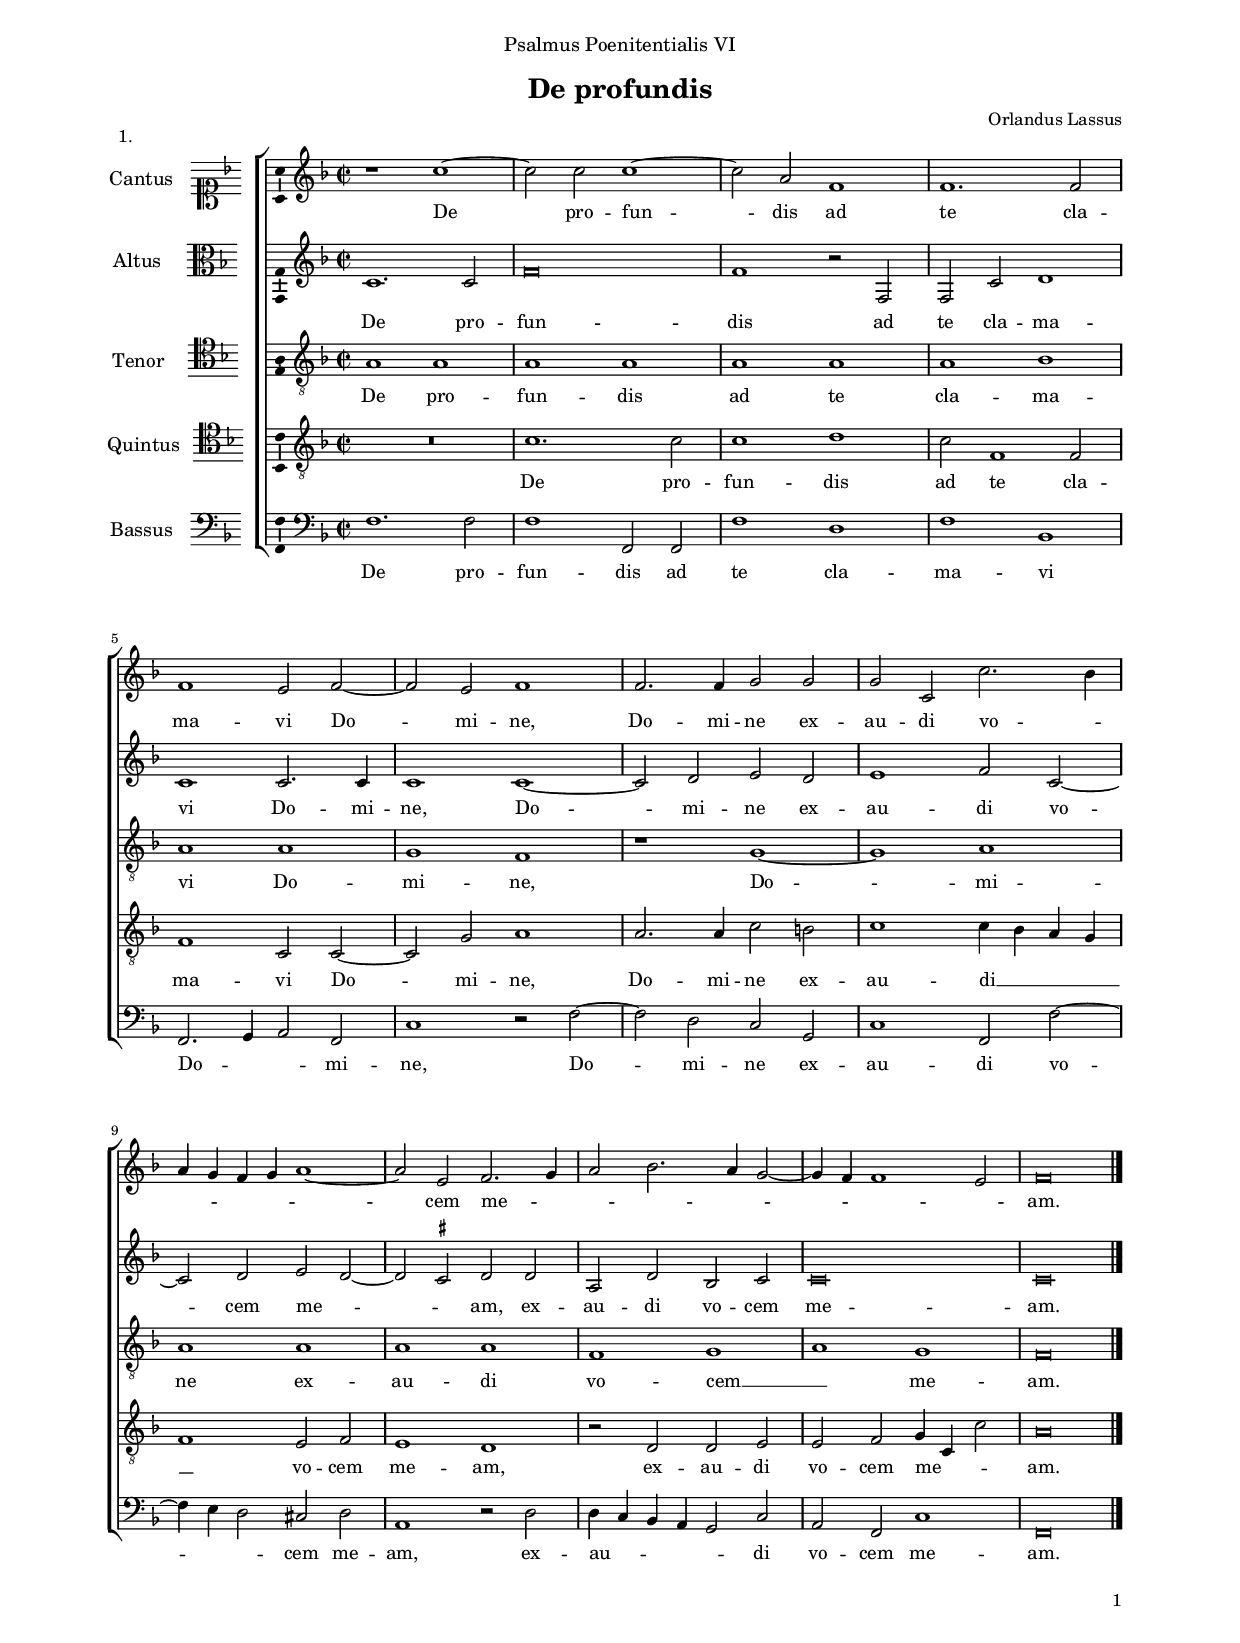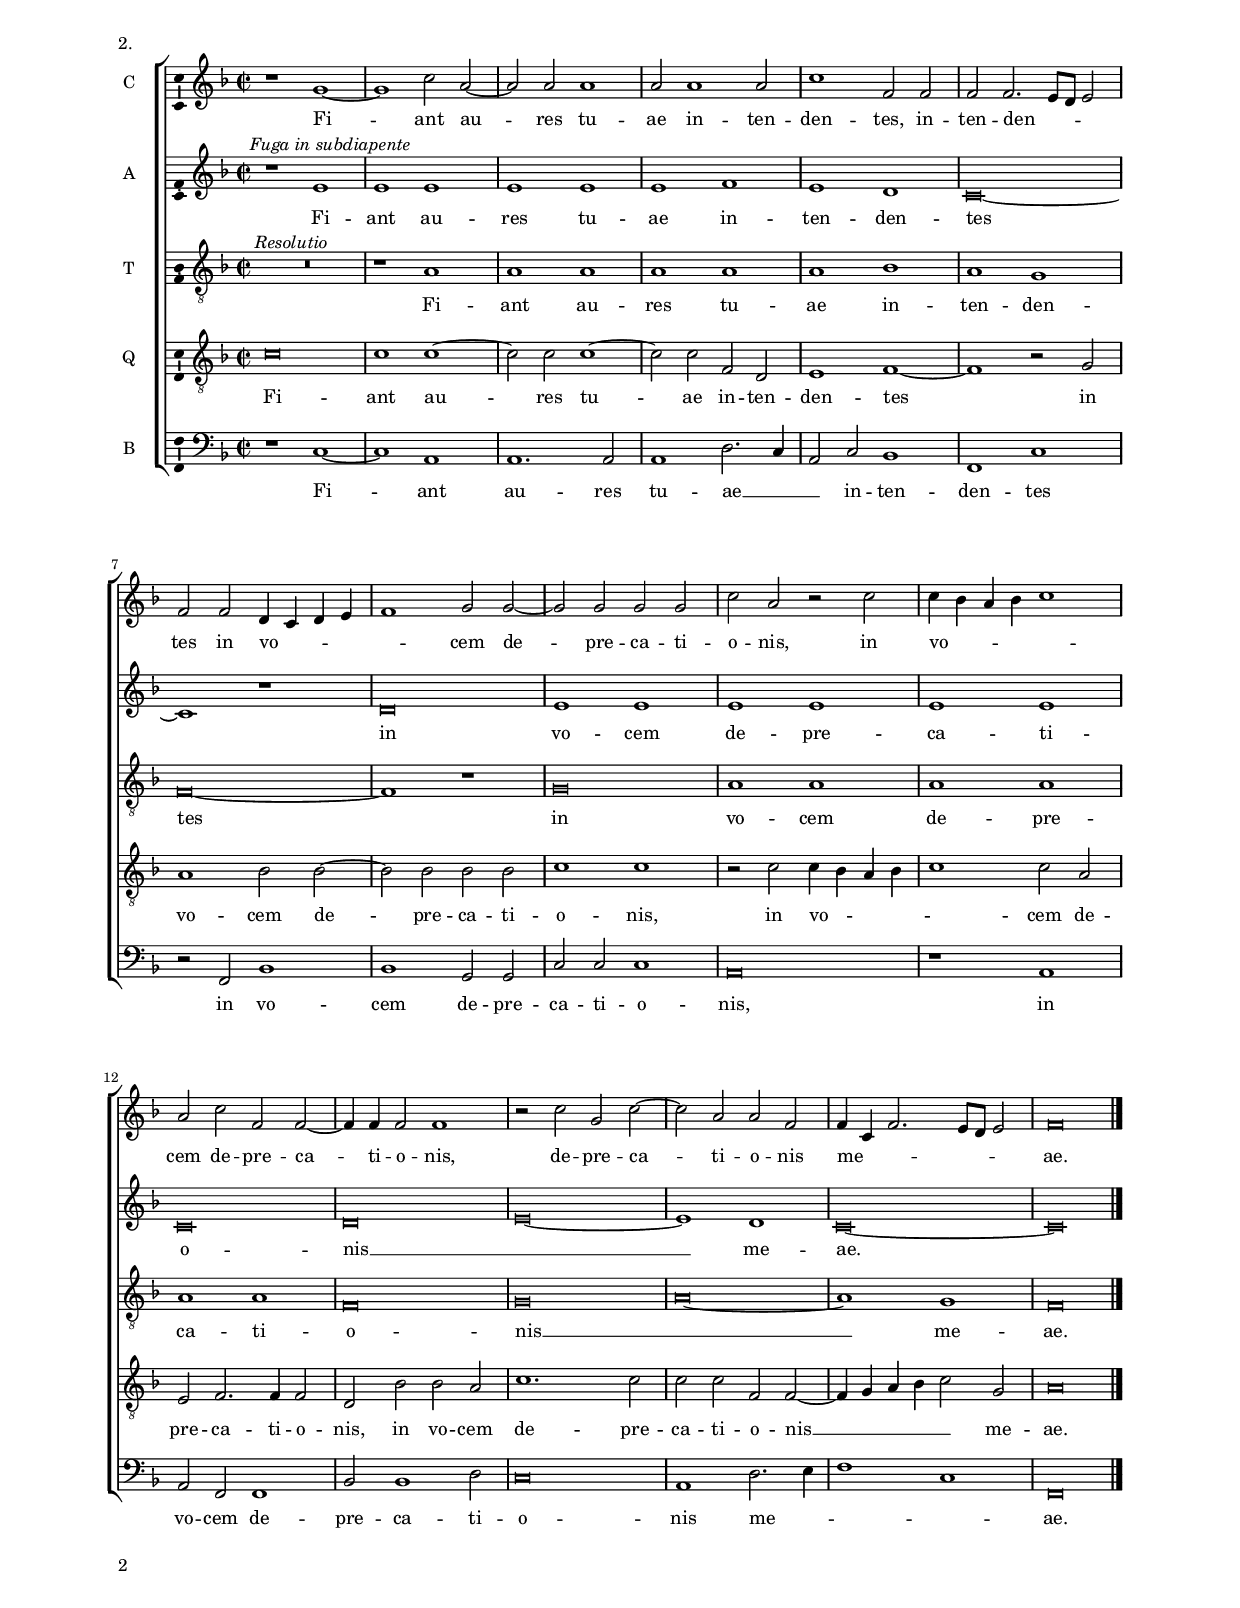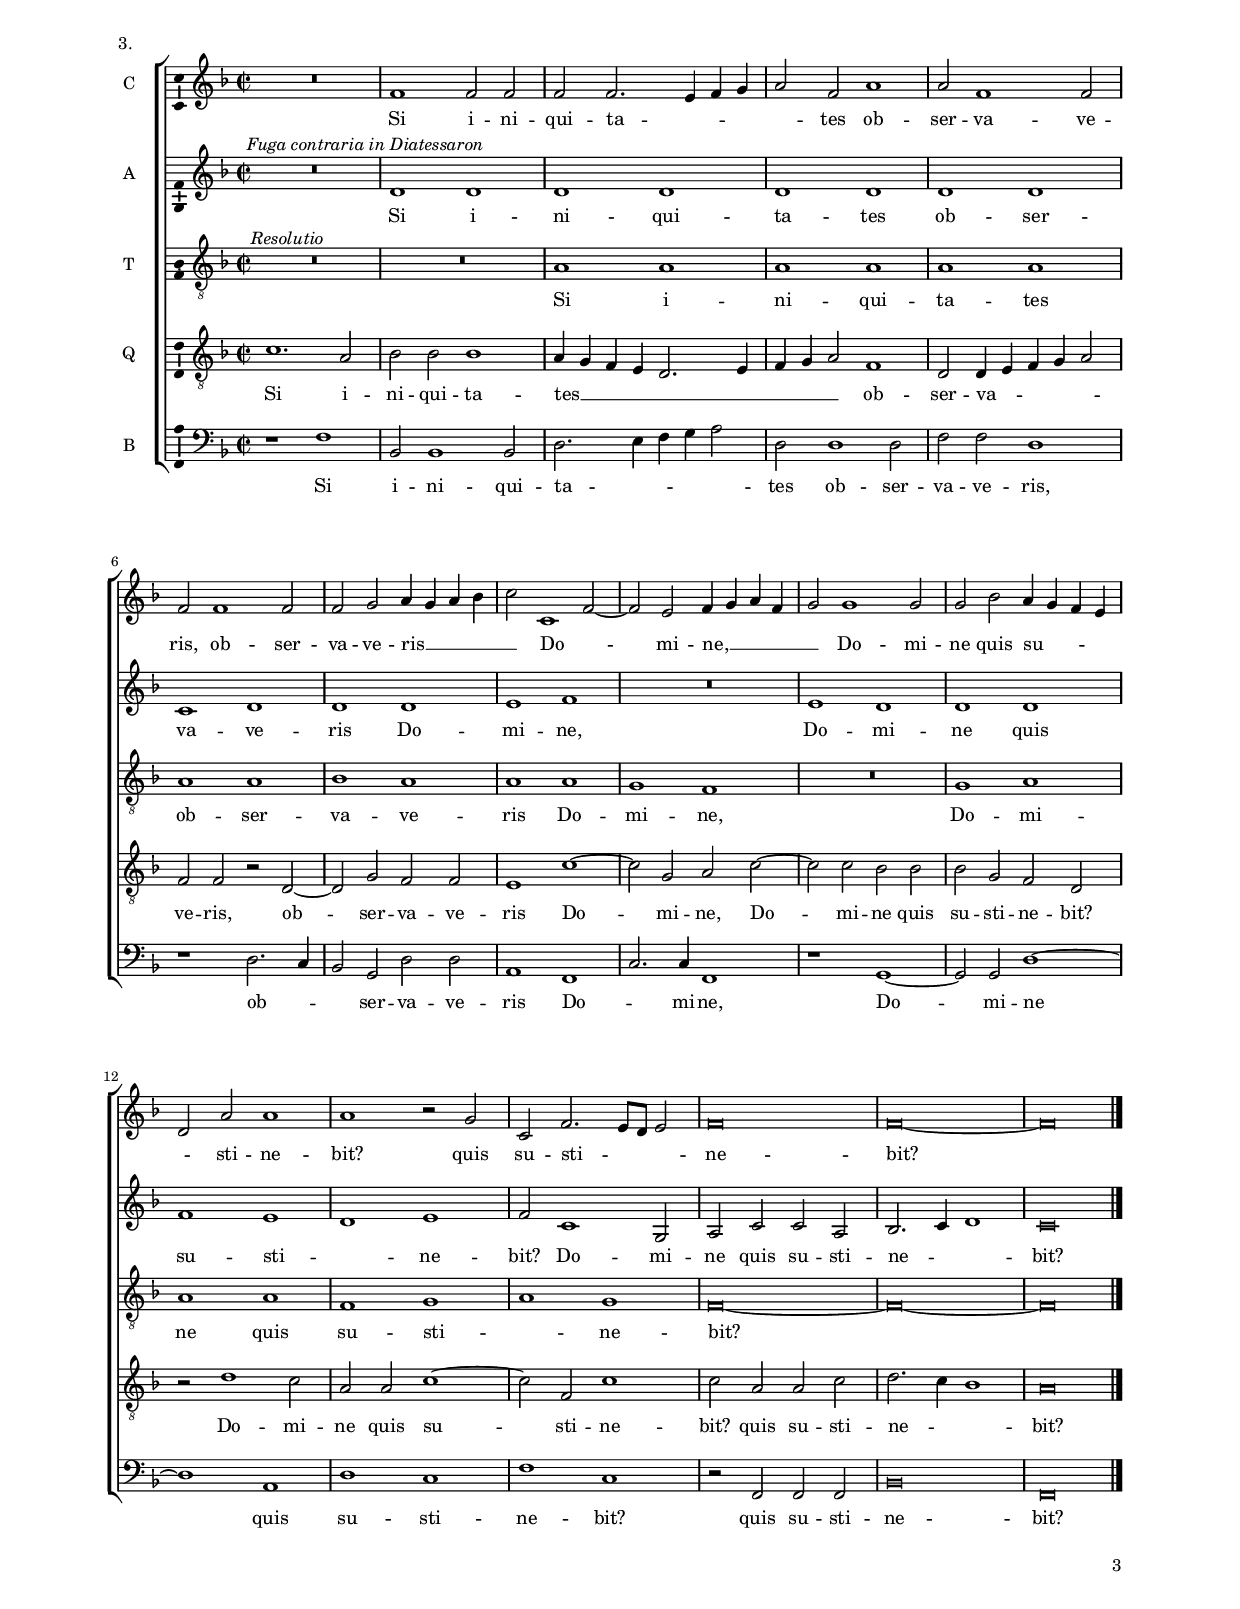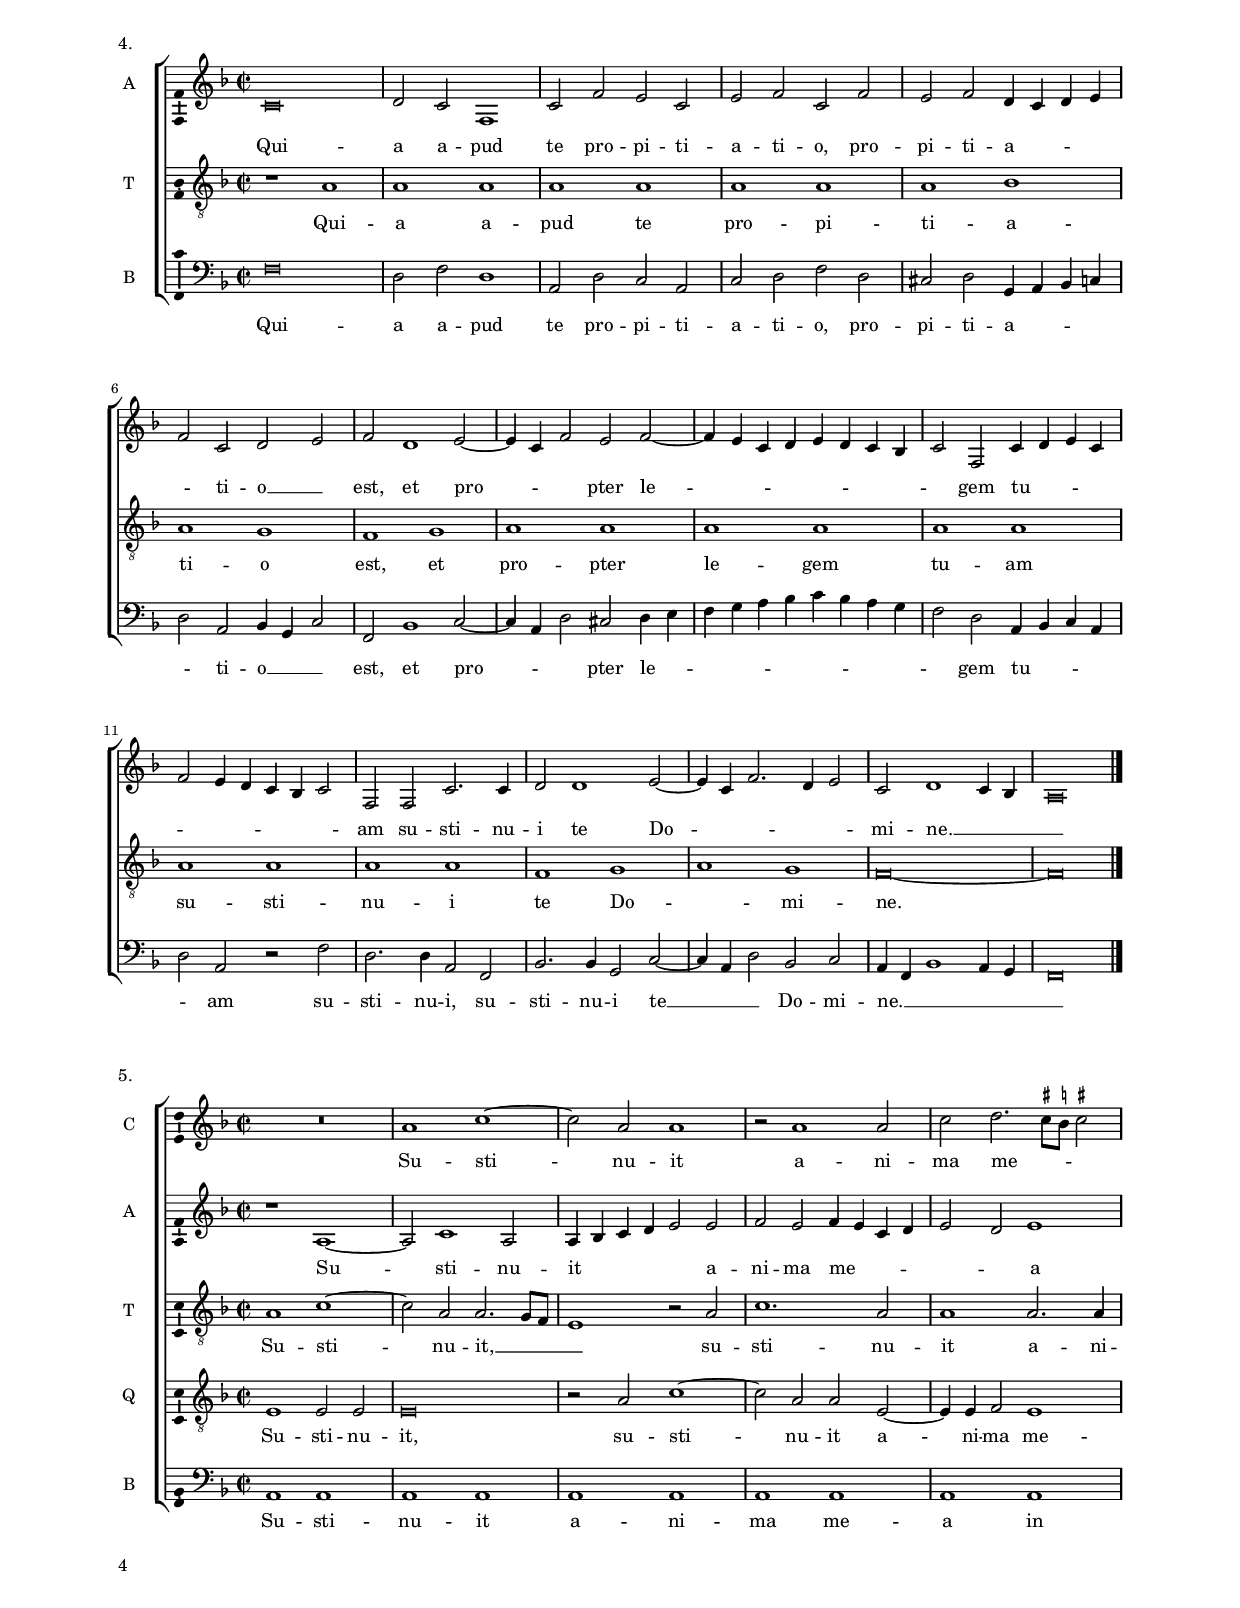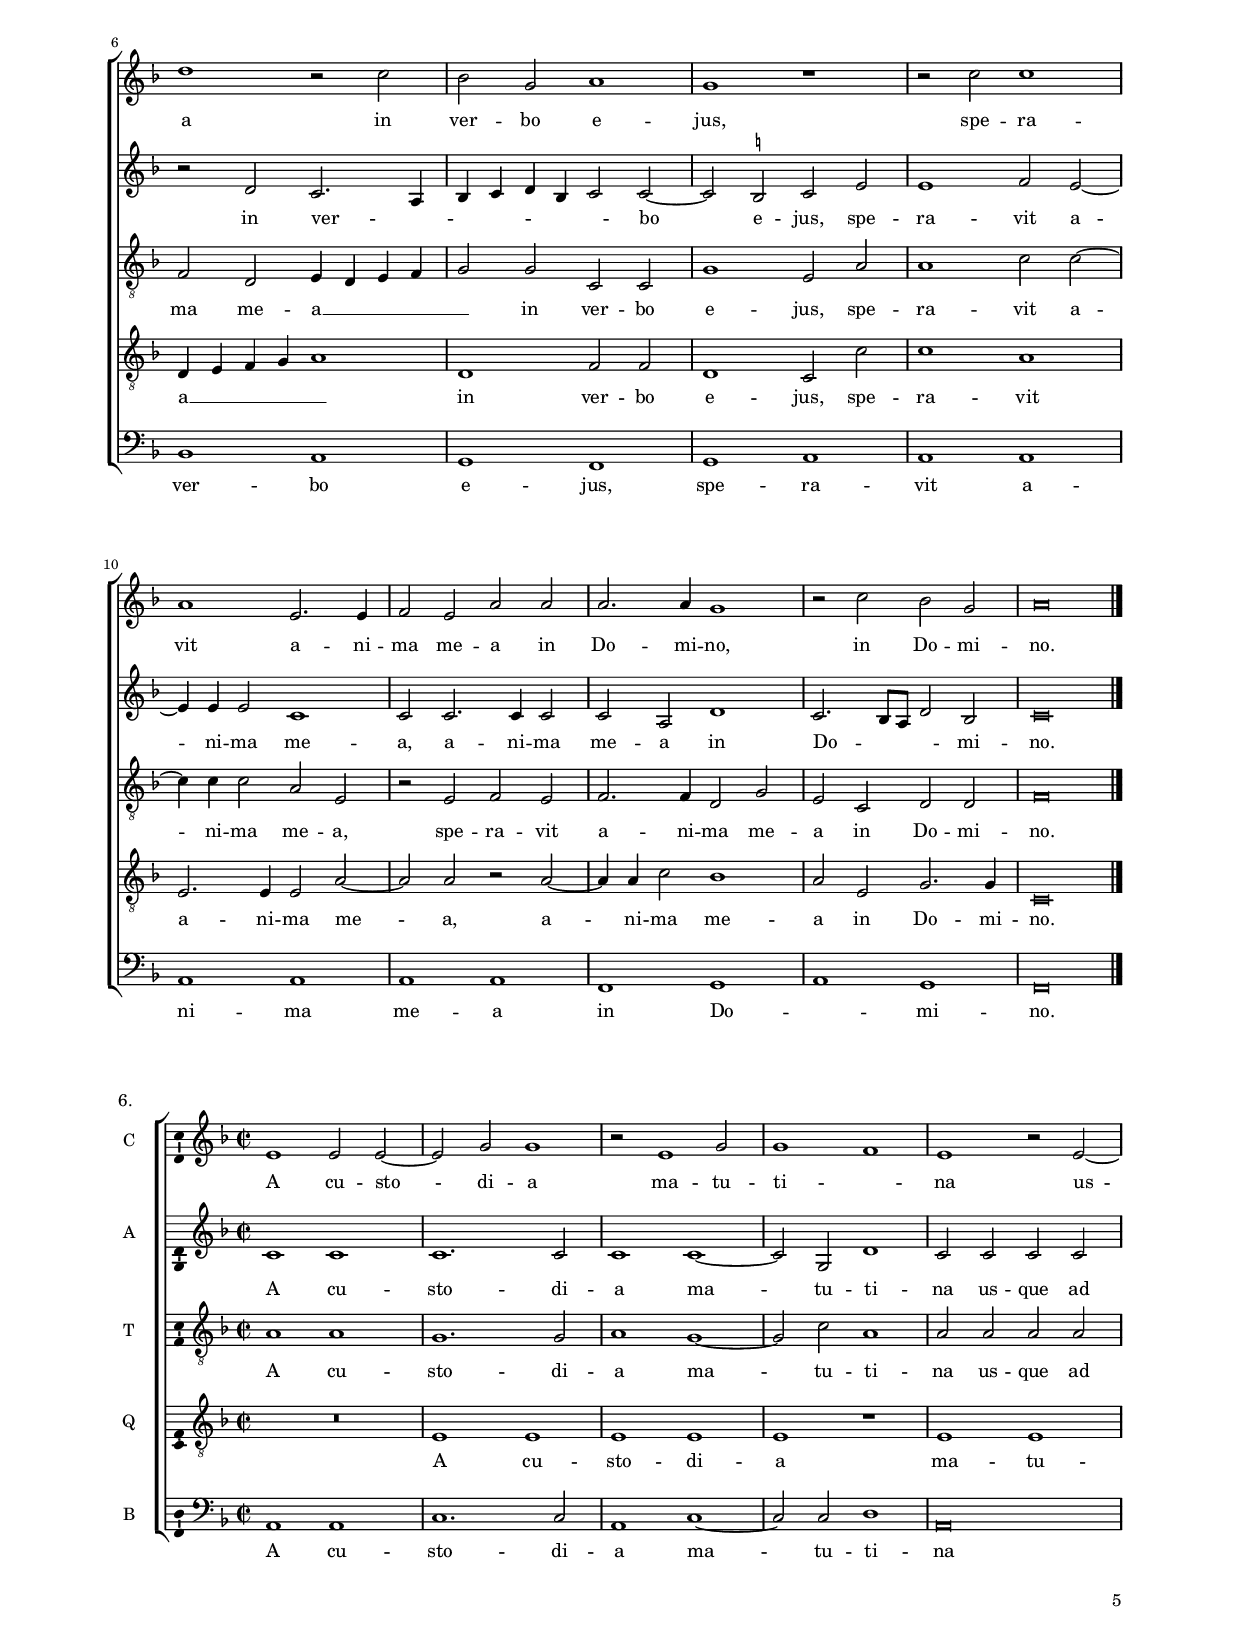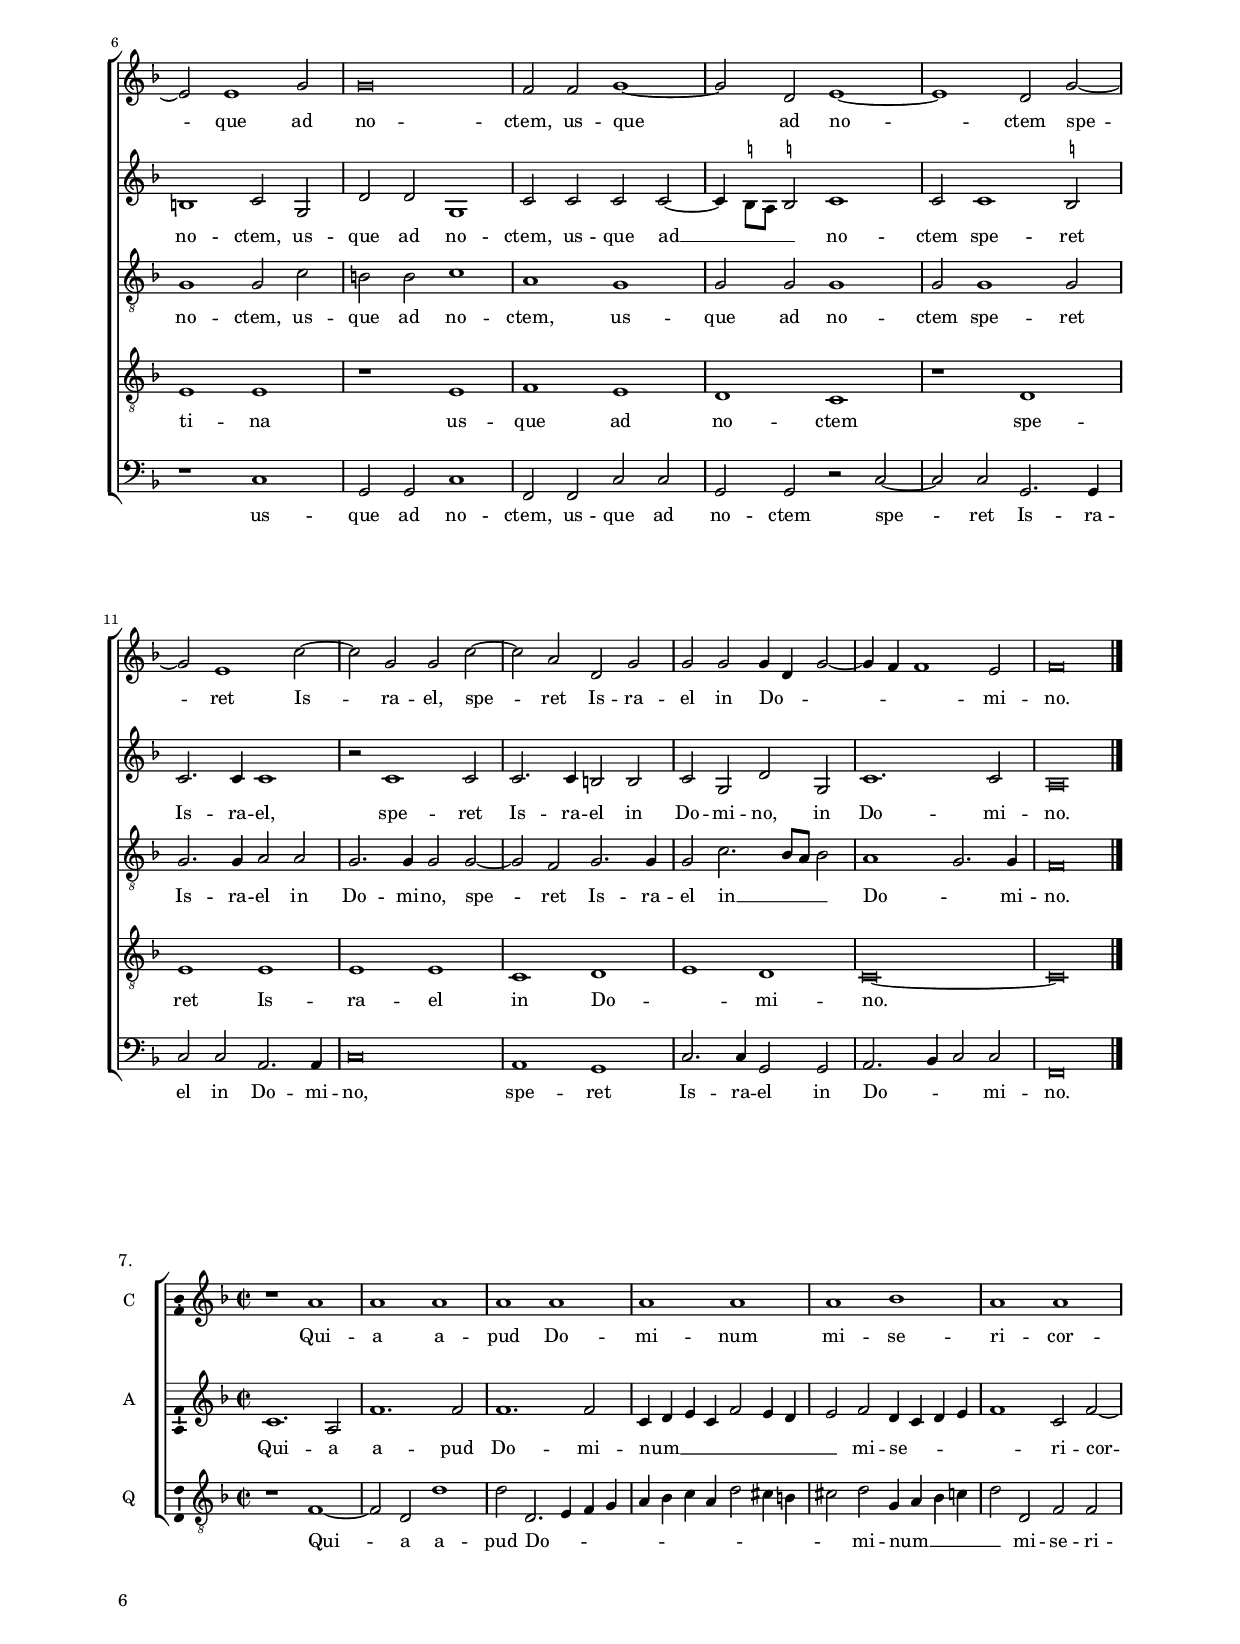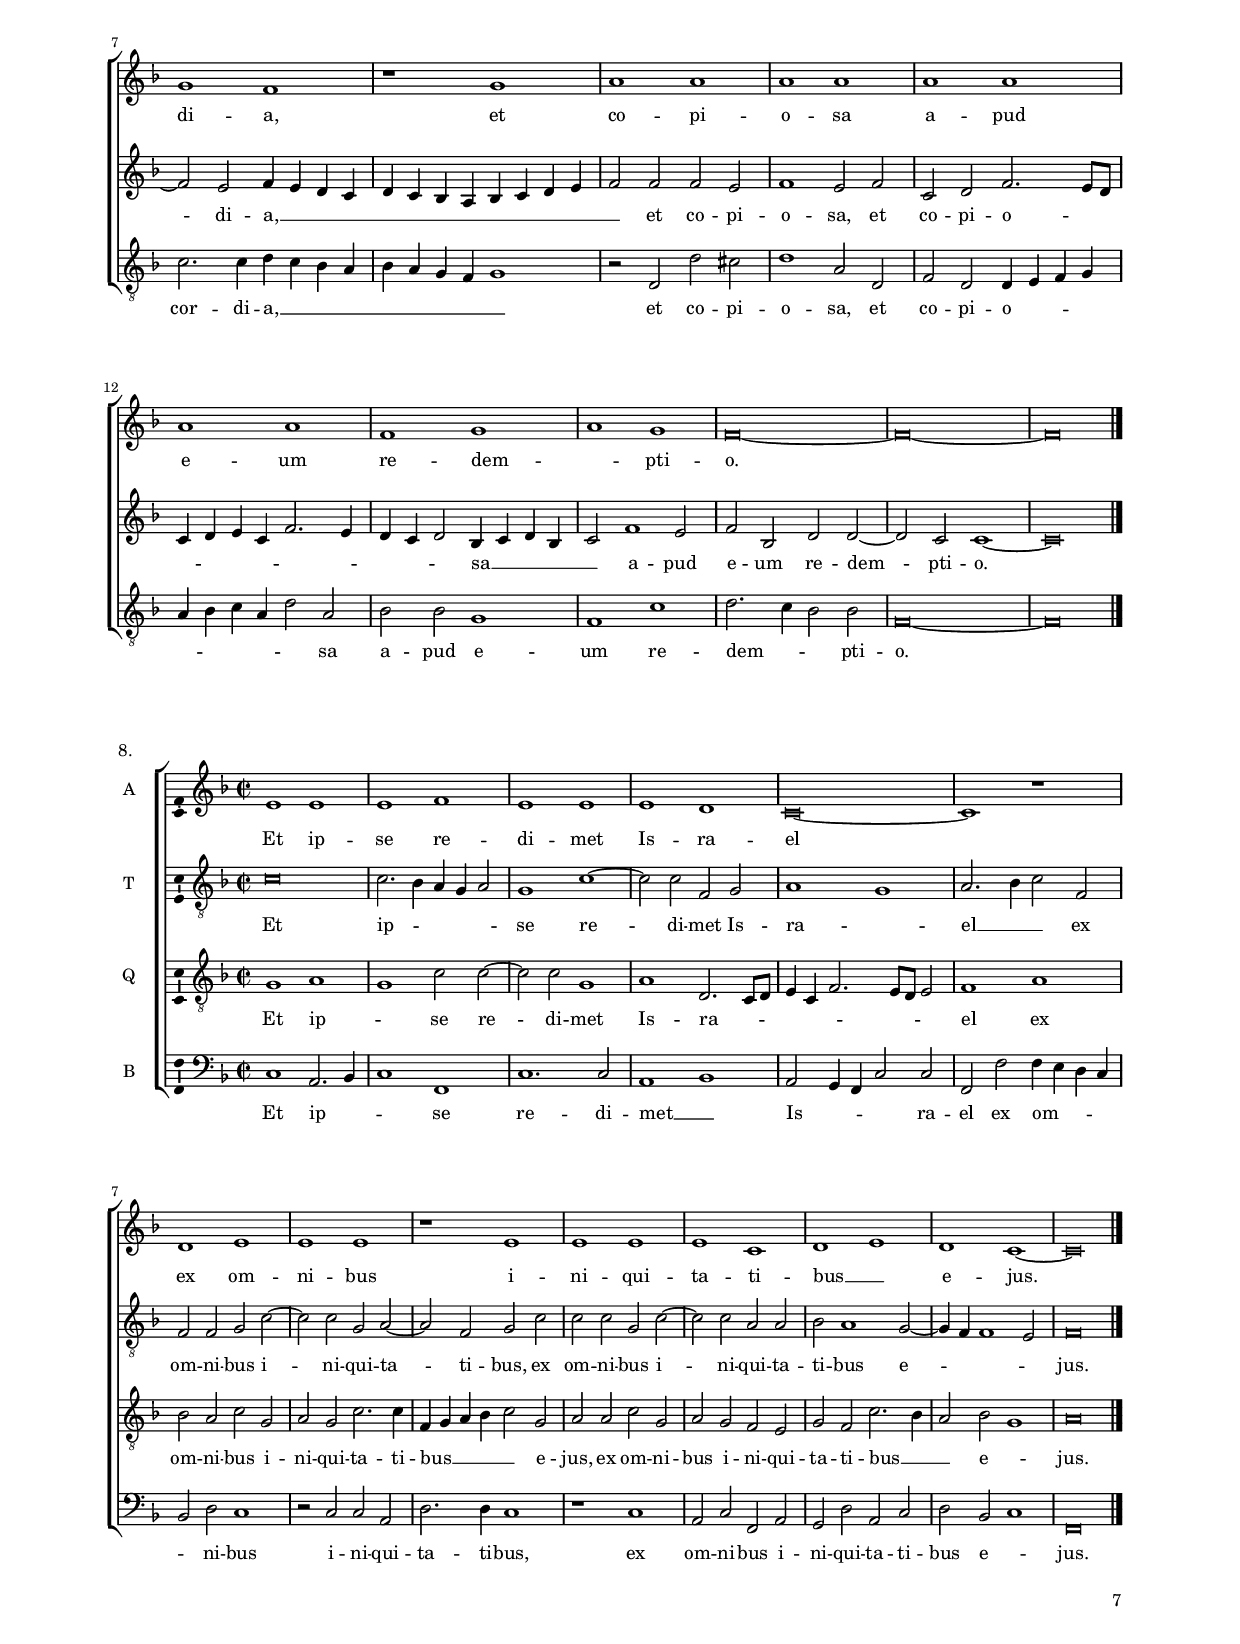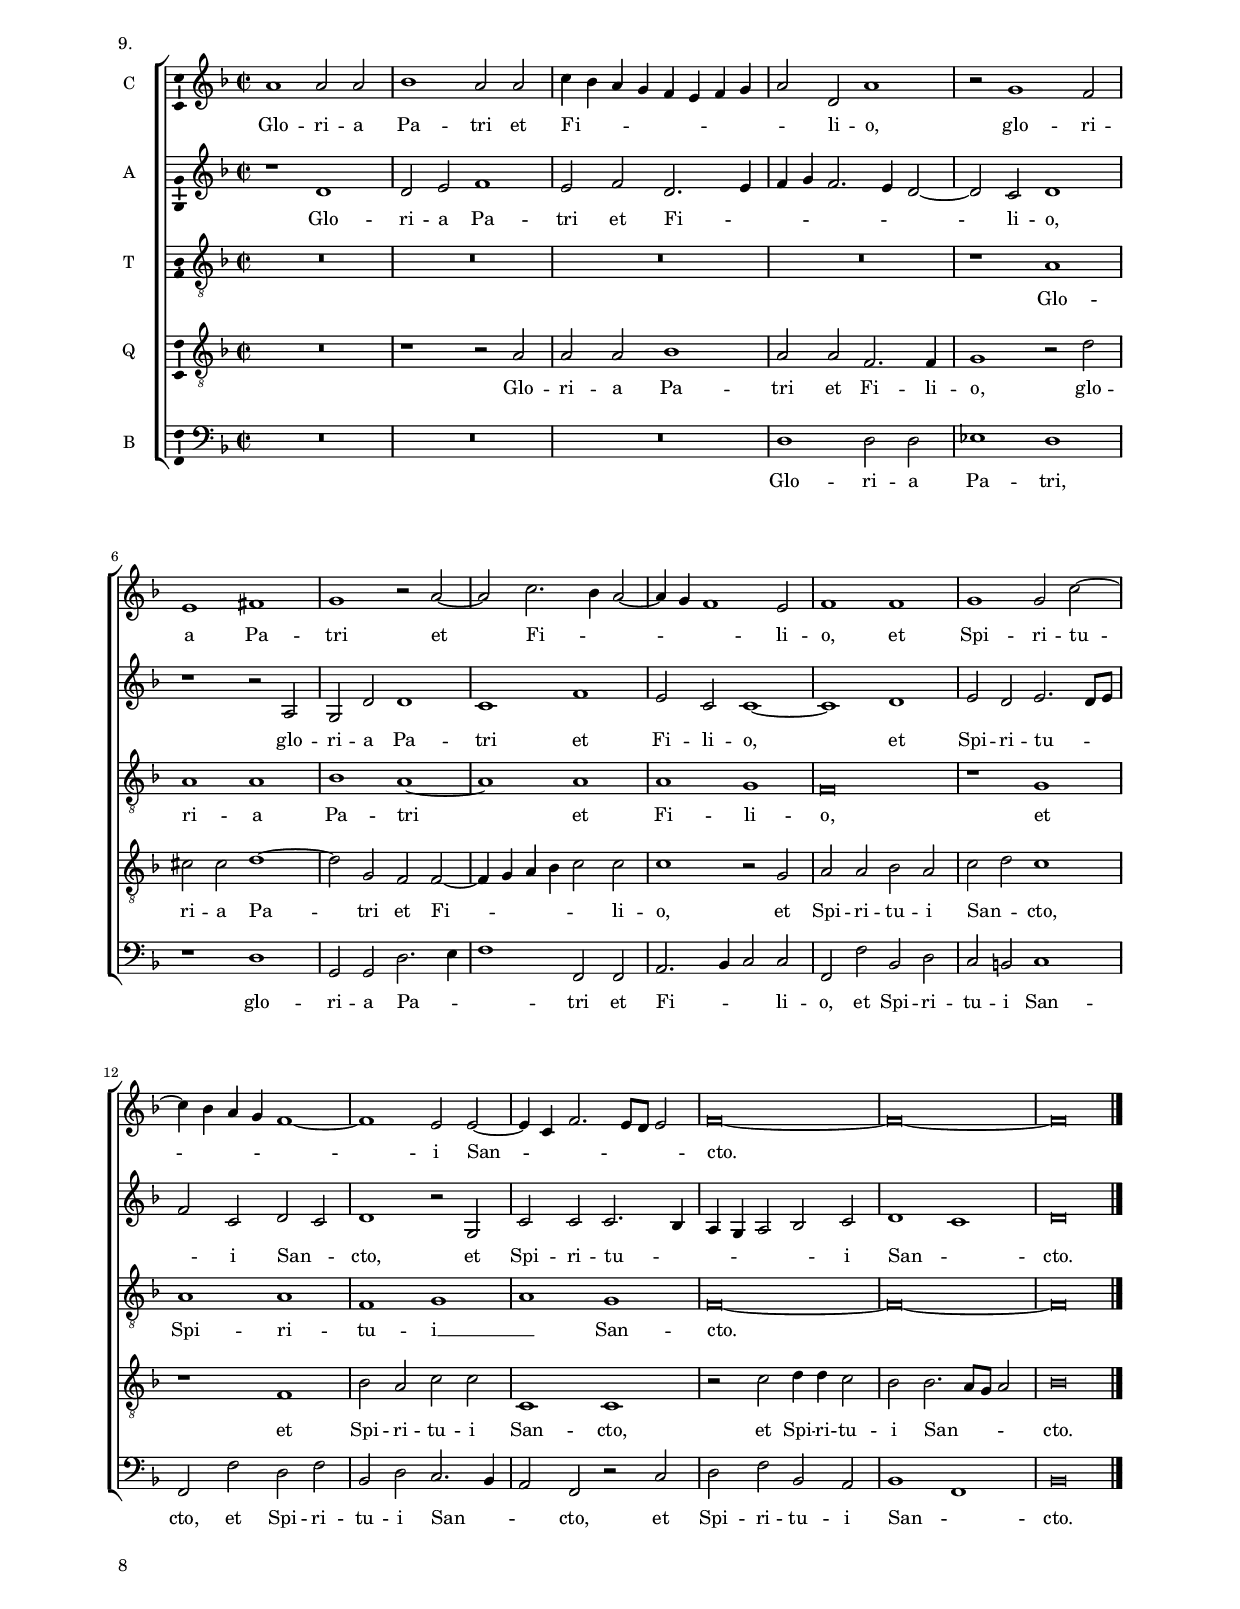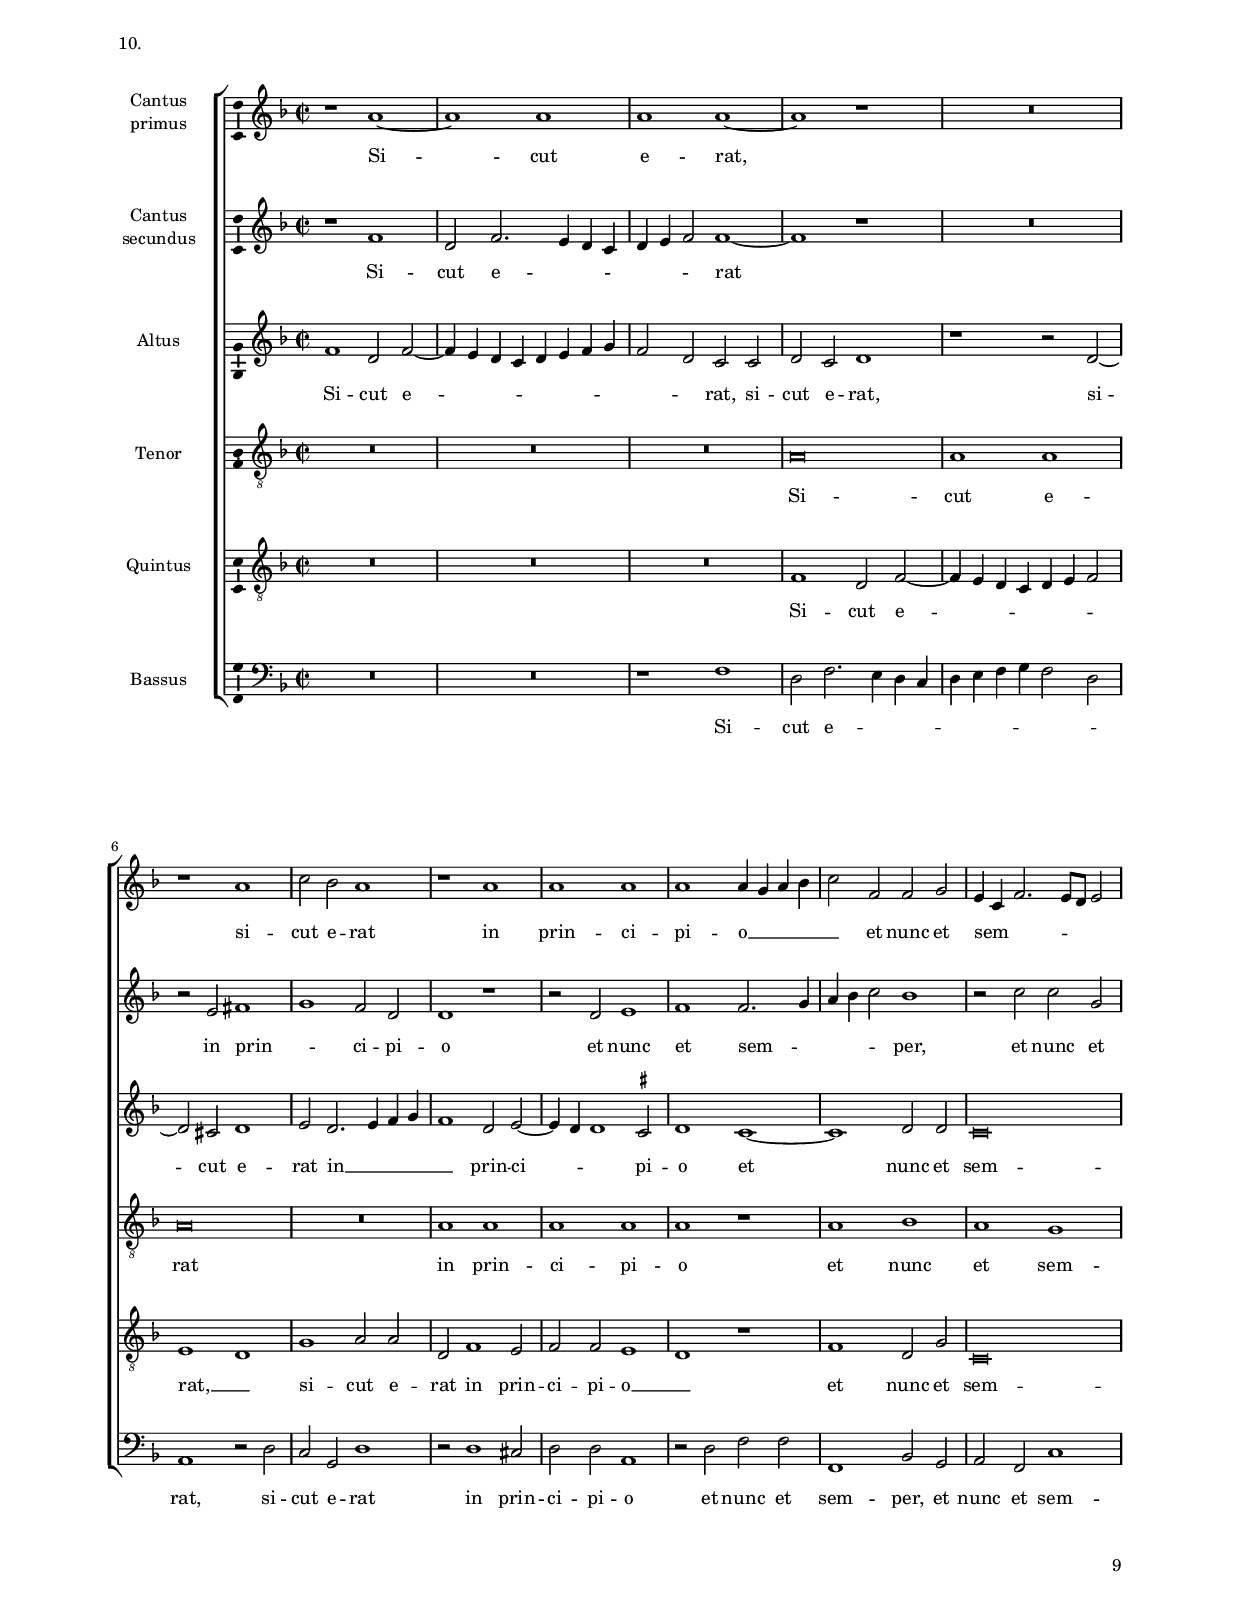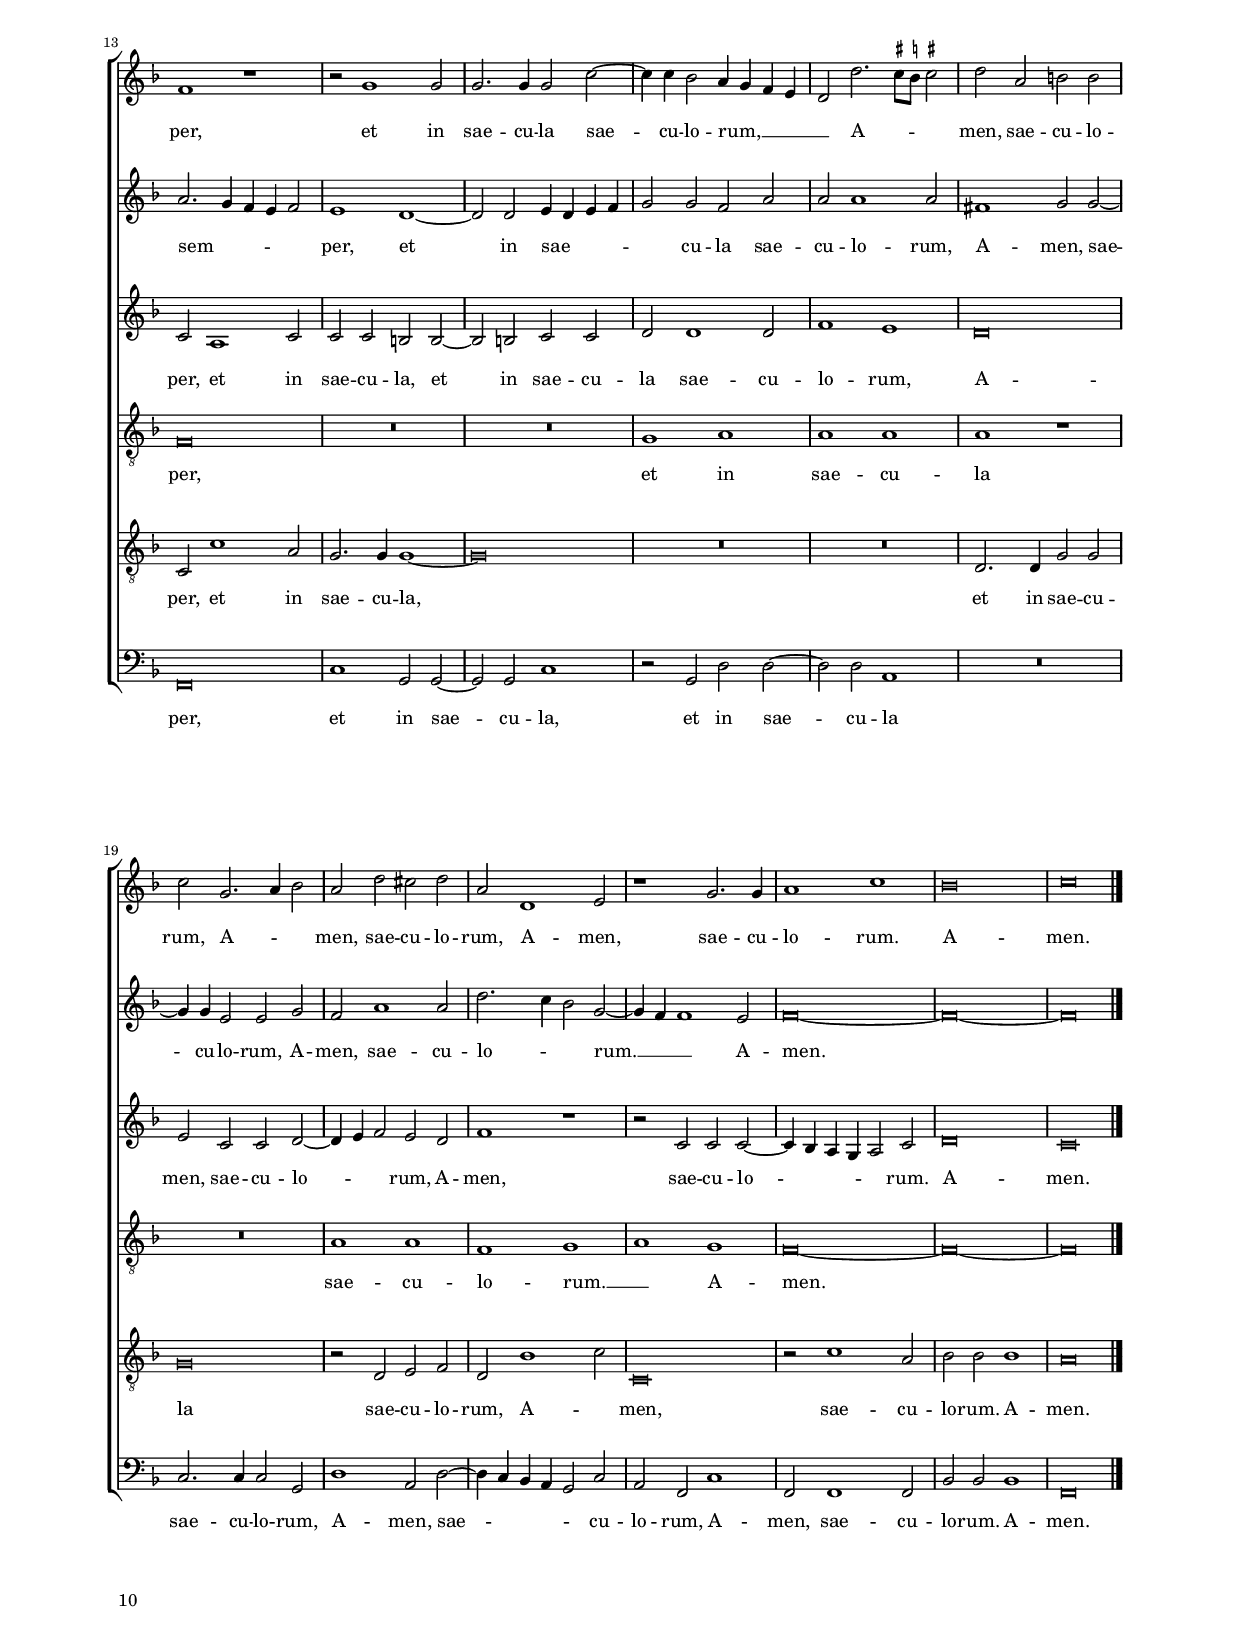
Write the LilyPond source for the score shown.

\version "2.24.1"
\include "deutsch.ly"
#(set-global-staff-size 15)
#(ly:set-option 'point-and-click #f)


\header
{
  dedication= \markup { \fontsize #1 "Psalmus Poenitentialis VI" }
  title=\markup { \vspace #2 "De profundis" }
  composer="Orlandus Lassus"
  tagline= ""
}
	
	ficta = { \once \set suggestAccidentals = ##t }
	
	forget = #(define-music-function (music) (ly:music?) #{
		\accidentalStyle forget
		$music
		\accidentalStyle default
		#})


\paper
	{
	top-margin = 1.8 \cm
	bottom-margin = 1.2 \cm
	left-margin = 2 \cm
	right-margin = 2 \cm
	ragged-bottom = ##f
	ragged-last-bottom = ##f
	print-page-number = ##f
	score-system-spacing = #'((basic-distance . 20) (minimum-distance . 14) (padding . 5) (strechability . 150))
	system-system-spacing = #'((basic-distance . 20) (minimum-distance . 14) (padding . 5) (strechability . 150))
	oddFooterMarkup=\markup   \fill-line { "" \fromproperty #'page:page-number-string }
	evenFooterMarkup=\markup  \fill-line { \fromproperty #'page:page-number-string "" }
	last-bottom-spacing = #'((basic-distance . 12) (minimum-distance . 7) (padding . 4))
%	systems-per-page = 3
%	page-count = 6
%	min-systems-per-page = 3
	}
    

%%%%%%%%%%%%%%%%%%%%   1. DE PROFUNDIS
    
    
global = {
	\key f \major
	\time 2/2 \set Score.measureLength = #(ly:make-moment 2/1)
    \skip 1*2*13 \bar "|." \pageBreak
	}
	

incipitcantus = \markup { \score {
	{
	\set Staff.instrumentName = \markup { \fontsize #1 "Cantus" }
	\key f \major
	\clef soprano
	s4 \bar ""
	}
	\layout  {
	raggedright = ##t
	indent = 1.6 \cm
	line-width = 2.2 \cm
	\context { \Staff \remove Time_signature_engraver }
	\override Staff.Clef.Y-extent = #'(0 . 0)
	}} \hspace #1 }
      
      
incipitaltus = \markup { \score {
	{
	\set Staff.instrumentName = \markup { \fontsize #1 "Altus" }
	\key f \major
	\clef alto
	s4 \bar ""
	}
	\layout  {
	raggedright = ##t
	indent = 1.6 \cm
	line-width = 2.2 \cm
	\context { \Staff \remove Time_signature_engraver }
	\override Staff.Clef.Y-extent = #'(0 . 0)
	}} \hspace #1 }


incipittenor = \markup { \score {
	{
	\set Staff.instrumentName = \markup { \fontsize #1 "Tenor" }
	\key f \major
	\clef tenor
	s4 \bar ""
	}
	\layout  {
	raggedright = ##t
	indent = 1.6 \cm
	line-width = 2.2 \cm
	\context { \Staff \remove Time_signature_engraver }
	\override Staff.Clef.Y-extent = #'(0 . 0)
	}} \hspace #1 }
      
      
incipitquintus = \markup { \score {
	{
	\set Staff.instrumentName = \markup { \fontsize #1 "Quintus" }
	\key f \major
	\clef tenor
	s4 \bar ""
	}
	\layout  {
	raggedright = ##t
	indent = 1.6 \cm
	line-width = 2.2 \cm
	\context { \Staff \remove Time_signature_engraver }
	\override Staff.Clef.Y-extent = #'(0 . 0)
	}} \hspace #1 }
      
      
incipitbassus = \markup { \score {
	{
	\set Staff.instrumentName = \markup { \fontsize #1 "Bassus" }
	\key f \major
	\clef bass
	s4 \bar ""
	}
	\layout  {
	raggedright = ##t
	indent = 1.6 \cm
	line-width = 2.2 \cm
	\context { \Staff \remove Time_signature_engraver }
	\override Staff.Clef.Y-extent = #'(0 . 0)
	}} \hspace #1 }


cantus =  \relative c''
	{
	r1 c~
	c2 c c1~
	c2 a f1
	f1. f2
%5
	f1 e2 f~ |
	f2 e f1
	f2. f4 g2 g
	g2 c, c'2. b4
	a4 g f g a1~
%10
	a2 e f2. g4 |
	a2 b2. a4 g2~
	g4 f f1 e2
	f\breve |
	}


altus =  \relative c'
	{
	c1. c2
	f\breve
	f1 r2 f,
	f2 c' d1
%5
	c1 c2. c4 |
	c1 c~
	c2 d e d
	e1 f2 c~
	c2 d e d~
%10
	d2 \ficta cis d d |
	a2 d b c
	c\breve
	c\breve |
	}


tenor =  \relative c'
	{
	a1 a
	a1 a
	a1 a
	a1 b
%5
	a1 a |
	g1 f
	r1 g~
	g1 a
	a1 a
%10
	a1 a |
	f1 g
	a1 g
	f\breve |	
	}


quintus  =  \relative c'
	{
	R\breve
	c1. c2
	c1 d
	c2 f,1 f2
%5
	f1 c2 c~ |
	c2 g' a1
	a2. a4 c2 h
	c1 c4 b a g
	f1 e2 f
%10
	e1 d |
	r2 d d e
	e2 f g4 c, c'2
	a\breve |
	}


bassus  =  \relative c
	{
	f1. f2
	f1 f,2 f
	f'1 d
	f1 b,
%5
	f2. g4 a2 f |
	c'1 r2 f~
	f2 d c g
	c1 f,2 f'~
	f4 e d2 cis d
%10
	a1 r2 d |
	d4 c b a g2 c
	a2 f c'1
	f,\breve |
	}


lyricscantus = \lyricmode {
    De pro -- fun -- dis ad te cla -- ma -- vi Do -- mi -- ne,
    Do -- mi -- ne ex -- au -- di vo -- _ _ _ _ _ _ cem me -- _ _ _ _ _ _ _ _ am.
	}


lyricsaltus = \lyricmode {
    De pro -- fun -- dis ad te cla -- ma -- vi Do -- mi -- ne,
    Do -- mi -- ne ex -- au -- di vo -- cem me -- _ _ am,
    ex -- au -- di vo -- cem me -- am.
	}


lyricstenor = \lyricmode {
    De pro -- fun -- dis ad te cla -- ma -- vi Do -- mi -- ne,
    Do -- mi -- ne ex -- au -- di vo -- cem __ _ me -- am.
	}


lyricsquintus = \lyricmode {
    De pro -- fun -- dis ad te cla -- ma -- vi Do -- mi -- ne,
    Do -- mi -- ne ex -- au -- di __ _ _ _ _ vo -- cem me -- am,
    ex -- au -- di vo -- cem me -- _ _ am.
	}


lyricsbassus = \lyricmode {
    De pro -- fun -- dis ad te cla -- ma -- vi Do -- _ _ mi -- ne,
    Do -- mi -- ne ex -- au -- di vo -- _ _ cem me -- am,
    ex -- au -- _ _ _ _ di vo -- cem me -- am.
	}


\score
{  
	\transpose c c {
	\new ChoirStaff \with { \override StaffGrouper.staff-staff-spacing.basic-distance = #12 }
	<<

	\new Staff << \global
	\new Voice="v1" {
		\set Staff.instrumentName=\incipitcantus
		\set Staff.midiInstrument = "reed organ"
		\clef violin
		\cantus }
	\new Lyrics \lyricsto "v1" {\lyricscantus }
	>>


	\new Staff << \global
	\new Voice="v2" {
		\set Staff.instrumentName=\incipitaltus
		\set Staff.midiInstrument = "reed organ"
		\clef violin 
		\altus}
	\new Lyrics \lyricsto "v2" {\lyricsaltus }
	>>


	\new Staff << \global
	\new Voice="v3" {
		\set Staff.instrumentName=\incipittenor
		\set Staff.midiInstrument = "reed organ"
		\clef "G_8"
		\tenor }
	\new Lyrics \lyricsto "v3" {\lyricstenor }
	>>


	\new Staff << \global
	\new Voice="v5" {
		\set Staff.instrumentName=\incipitquintus
		\set Staff.midiInstrument = "reed organ"
		\clef "G_8"
		\quintus}
	\new Lyrics \lyricsto "v5" {\lyricsquintus }
	>>


	\new Staff << \global
	\new Voice="v4" {
		\set Staff.instrumentName=\incipitbassus
		\set Staff.midiInstrument = "reed organ"
		\clef bass
		\bassus }
	\new Lyrics \lyricsto "v4" {\lyricsbassus}
	>>

	>>
	} % transpose

	\layout
	{
	indent = 2.5 \cm
	\context { \Staff \override TimeSignature.break-visibility = #end-of-line-invisible }
	\context { \Lyrics \override VerticalAxisGroup.nonstaff-relatedstaff-spacing.padding = #1.4 }
	\context { \Staff \consists Ambitus_engraver }
	\context { \Score \override BarNumber.padding = #2 }
	\context { \Voice \override NoteHead.style = #'baroque }
	}

	\header { piece = "1." }

\midi
	{
    	\tempo 2 = 90
	}

}

%%%%%%%%%%%%%%%%%%%%   2. FIANT AURES TUAE INTENDENTES


global = {
	\key f \major
	\time 2/2 \set Score.measureLength = #(ly:make-moment 2/1)
	\skip 1*2*17 \bar "|."    
	}


cantus =  \relative c''
	{
	r1 g~
	g1 c2 a~
	a2 a a1
	a2 a1 a2
%5
	c1 f,2 f |
	f2 f2. e8 d e2
	f2 f d4 c d e
	f1 g2 g~
	g2 g g g
%10
	c2 a r c |
	c4 b a b c1
	a2 c f, f~
	f4 f f2 f1
	r2 c' g c~
%15
	c2 a a f |
	f4 c f2. e8 d e2
	f\breve |
	}


altus =  \relative c'
	{
	r1^\markup { \hspace #-2 \italic "Fuga in subdiapente" } e
	e1 e
	e1 e
	e1 f
%5
	e1 d |
	c\breve~
	c1 r
	d\breve
	e1 e
%10
	e1 e |
	e1 e
	c\breve
	d\breve
	e\breve~
%15
	e1 d |
	c\breve~
	c\breve |
	}


tenor =  \relative c'
	{
	R\breve^\markup { \hspace #-4 \italic Resolutio }
	r1 a
	a1 a
	a1 a
%5
	a1 b |
	a1 g
	f\breve~
	f1 r
	g\breve
%10
	a1 a |
	a1 a
	a1 a
	f\breve
	g\breve
%15
	a\breve~ |
	a1 g
	f\breve |	
	}


quintus  =  \relative c'
	{
	c\breve
	c1 c~
	c2 c c1~
	c2 c f, d
%5
	e1 f~ |
	f1 r2 g
	a1 b2 b~
	b2 b b b
	c1 c
%10
	r2 c c4 b a b |
	c1 c2 a
	e2 f2. f4 f2
	d2 b' b a
	c1. c2
%15
	c2 c f, f~ |
	f4 g a b c2 g
	a\breve |
	}


bassus  =  \relative c
	{
	r1 c~
	c1 a
	a1. a2
	a1 d2. c4
%5
	a2 c b1 |
	f1 c'
	r2 f, b1
	b1 g2 g
	c2 c c1
%10
	a\breve |
	r1 a
	a2 f f1
	b2 b1 d2
	c\breve
%15
	a1 d2. e4 |
	f1 c
	f,\breve |
	}


lyricscantus = \lyricmode {
    Fi -- ant au -- res tu -- ae in -- ten -- den -- tes,
    in -- ten -- den -- _ _ _ tes
    in vo -- _ _ _ _ cem de -- pre -- ca -- ti -- o -- nis,
    in vo -- _ _ _ _ cem de -- pre -- ca -- ti -- o -- nis,
    de -- pre -- ca -- ti -- o -- nis me -- _ _ _ _ _ ae.
	}


lyricsaltus = \lyricmode {
    Fi -- ant au -- res tu -- ae in -- ten -- den -- tes
    in vo -- cem de -- pre -- ca -- ti -- o -- nis __ _ me -- ae.
	}


lyricstenor = \lyricmode {
    Fi -- ant au -- res tu -- ae in -- ten -- den -- tes
    in vo -- cem de -- pre -- ca -- ti -- o -- nis __ _ me -- ae.
	}


lyricsquintus = \lyricmode {
    Fi -- ant au -- res tu -- ae in -- ten -- den -- tes
    in vo -- cem de -- pre -- ca -- ti -- o -- nis,
    in vo -- _ _ _ _ cem de -- pre -- ca -- ti -- o -- nis,
    in vo -- cem de -- pre -- ca -- ti -- o -- nis __ _ _ _ _ me -- ae.
	}


lyricsbassus = \lyricmode {
    Fi -- ant au -- res tu -- ae __ _ _ in -- ten -- den -- tes
    in vo -- cem de -- pre -- ca -- ti -- o -- nis,
    in vo -- cem de -- pre -- ca -- ti -- o -- nis me -- _ _ _ ae.
	}


\score
{  
	\transpose c c {
	\new ChoirStaff \with { \override StaffGrouper.staff-staff-spacing.basic-distance = #12 }
	<<

	\new Staff <<\global
	\new Voice="v1" {
	  \set Staff.instrumentName="C"
		\set Staff.midiInstrument = "reed organ"
		\clef violin
		\cantus }
	\new Lyrics \lyricsto "v1" {\lyricscantus }
	>>


	\new Staff << \global
	\new Voice="v2" {
	  \set Staff.instrumentName="A"
		\set Staff.midiInstrument = "reed organ"
		\clef violin 
		\altus}
	\new Lyrics \lyricsto "v2" {\lyricsaltus }
	>>


	\new Staff <<\global
	\new Voice="v3" {
	  \set Staff.instrumentName="T"
		\set Staff.midiInstrument = "reed organ"
		\clef "G_8"
		\tenor }
	\new Lyrics \lyricsto "v3" {\lyricstenor }
	>>


	\new Staff << \global
	\new Voice="v5" {
	  \set Staff.instrumentName="Q"
		\set Staff.midiInstrument = "reed organ"
		\clef "G_8"
		\quintus}
	\new Lyrics \lyricsto "v5" {\lyricsquintus }
	>>


	\new Staff <<\global
	\new Voice="v4" {
	  \set Staff.instrumentName="B"
		\set Staff.midiInstrument = "reed organ"
		\clef bass
		\bassus }
	\new Lyrics \lyricsto "v4" {\lyricsbassus}
	>>
	
	>>
	} % transpose

	\layout
	{
	indent = 0.8 \cm
	\context { \Staff \override TimeSignature.break-visibility = #end-of-line-invisible }
	\context { \Lyrics \override VerticalAxisGroup.nonstaff-relatedstaff-spacing.padding = #1.4 }
	\context { \Staff \consists Ambitus_engraver }
	\context { \Score \override BarNumber.padding = #2 }
	\context { \Voice \override NoteHead.style = #'baroque }
	}

	\header { piece = \markup { \vspace #2 "2."} }

\midi
	{
    	\tempo 2 = 90
	}
	
}


%%%%%%%%%%%%%%%%%%%%   3. SI INIQUITATES OBSERVAVERIS


global = {
	\key f \major
	\time 2/2 \set Score.measureLength = #(ly:make-moment 2/1)
	\skip 1*2*17 \bar "|."
	}


cantus =  \relative c''
	{
	R\breve
	f,1 f2 f
	f2 f2. e4 f g
	a2 f a1
%5
	a2 f1 f2 |
	f2 f1 f2
	f2 g a4 g a b
	c2 c,1 f2~
	f2 e f4 g a f
%10
	g2 g1 g2 |
	g2 b a4 g f e
	d2 a' a1
	a1 r2 g
	c,2 f2. e8 d e2
%15
	f\breve |
	f\breve~
	f\breve |
	}


altus =  \relative c'
	{
	R\breve^\markup { \hspace #13 \italic "Fuga contraria in Diatessaron" }
	d1 d
	d1 d
	d1 d
%5
	d1 d |
	c1 d
	d1 d
	e1 f
	R\breve
%10
	e1 d |
	d1 d
	f1 e
	d1 e
	f2 c1 g2
%15
	a2 c c a |
	b2. c4 d1
	c\breve |
	}


tenor =  \relative c'
	{
	R\breve^\markup { \hspace #-7 \italic Resolutio }
	R\breve
	a1 a
	a1 a
%5
	a1 a
	a1 a |
	b1 a
	a1 a
	g1 f
%10
	R\breve
	g1 a |
	a1 a
	f1 g
	a1 g
%15
	f\breve~ |
	f\breve~
	f\breve |
	}


quintus  =  \relative c'
	{
	c1. a2 |
	b2 b b1
	a4 g f e d2. e4
	f4 g a2 f1
%5
	d2 d4 e f g a2 |
	f2 f r d~
	d2 g f f
	e1 c'~
	c2 g a c~
%10
	c2 c b b |
	b2 g f d
	r2 d'1 c2
	a2 a c1~
	c2 f, c'1
%15
	c2 a a c |
	d2. c4 b1
	a\breve |
	}


bassus  =  \relative c
	{
	r1 f
	b,2 b1 b2
	d2. e4 f g a2
	d,2 d1 d2
%5
	f2 f d1 |
	r1 d2. c4
	b2 g d'2 d
	a1 f
	c'2. c4 f,1
%10
	r1 g~ |
	g2 g d'1~
	d1 a
	d1 c
	f1 c
%15
	r2 f, f f |
	b\breve
	f\breve |
	}


lyricscantus = \lyricmode {
    Si i -- ni -- qui -- ta -- _ _ _ _ tes ob -- ser -- va -- ve -- ris,
    ob -- ser -- va -- ve -- ris __ _ _ _ _ Do -- _ mi -- ne, __ _ _ _ _
    Do -- mi -- ne quis su -- _ _ _ _ sti -- ne -- bit?
    quis su -- sti -- _ _ _ ne -- bit?
	}


lyricsaltus = \lyricmode {
    Si i -- ni -- qui -- ta -- tes ob -- ser -- va -- ve -- ris Do -- mi -- ne,
    Do -- mi -- ne quis su -- sti -- _ ne -- bit?
    Do -- mi -- ne quis su -- sti -- ne -- _ _ bit?
	}


lyricstenor = \lyricmode {
    Si i -- ni -- qui -- ta -- tes ob -- ser -- va -- ve -- ris Do -- mi -- ne,
    Do -- mi -- ne quis su -- sti -- _ ne -- bit?
	}


lyricsquintus = \lyricmode {
    Si i -- ni -- qui -- ta -- tes __ _ _ _ _ _ _ _ _ ob -- ser -- va -- _ _ _ _ ve -- ris,
    ob -- ser -- va -- ve -- ris Do -- mi -- ne,
    Do -- mi -- ne quis su -- sti -- ne -- bit?
    Do -- mi -- ne quis su -- sti -- ne -- bit?
    quis su -- sti -- ne -- _ _ bit?
	}


lyricsbassus = \lyricmode {
    Si i -- ni -- qui -- ta -- _ _ _ _ tes ob -- ser -- va -- ve -- ris,
    ob -- _ _ ser -- va -- ve -- ris Do -- _ mi -- ne,
    Do -- mi -- ne quis su -- sti -- ne -- bit?
    quis su -- sti -- ne -- bit?
	}


\score
{  
	\transpose c c {
	\new ChoirStaff \with { \override StaffGrouper.staff-staff-spacing.basic-distance = #12 }
	<<

	\new Staff <<\global
	\new Voice="v1" {
	  \set Staff.instrumentName="C"
		\set Staff.midiInstrument = "reed organ"
		\clef violin
		\cantus }
	\new Lyrics \lyricsto "v1" {\lyricscantus }
	>>


	\new Staff << \global
	\new Voice="v2" {
	  \set Staff.instrumentName="A"
		\set Staff.midiInstrument = "reed organ"
		\clef violin 
		\altus}
	\new Lyrics \lyricsto "v2" {\lyricsaltus }
	>>


	\new Staff <<\global
	\new Voice="v3" {
	  \set Staff.instrumentName="T"
		\set Staff.midiInstrument = "reed organ"
		\clef "G_8"
		\tenor }
	\new Lyrics \lyricsto "v3" {\lyricstenor }
	>>


	\new Staff << \global
	\new Voice="v5" {
	  \set Staff.instrumentName="Q"
		\set Staff.midiInstrument = "reed organ"
		\clef "G_8"
		\quintus}
	\new Lyrics \lyricsto "v5" {\lyricsquintus }
	>>


	\new Staff <<\global
	\new Voice="v4" {
	  \set Staff.instrumentName="B"
		\set Staff.midiInstrument = "reed organ"
		\clef bass
		\bassus }
	\new Lyrics \lyricsto "v4" {\lyricsbassus}
	>>
	
	>>
	} % transpose

	\layout
	{
	indent = 0.8 \cm
	\context { \Staff \override TimeSignature.break-visibility = #end-of-line-invisible }
	\context { \Lyrics \override VerticalAxisGroup.nonstaff-relatedstaff-spacing.padding = #1.4 }
	\context { \Staff \consists Ambitus_engraver }
	\context { \Score \override BarNumber.padding = #2 }
	\context { \Voice \override NoteHead.style = #'baroque }
	}

	\header { piece = \markup { \vspace #2 "3."} }

\midi
	{
    	\tempo 2 = 90
	}
	
}


%%%%%%%%%%%%%%%%%%%%   4.  QUIA APUD TE PROPITIATIO


global = {
	\key f \major
	\time 2/2 \set Score.measureLength = #(ly:make-moment 2/1)
	\skip 1*2*16 \bar "|."
	}


altus =  \relative c'
	{
	c\breve
	d2 c f,1
	c'2 f e c
	e2 f c f
%5
	e2 f d4 c d e |
	f2 c d e
	f2 d1 e2~
	e4 c f2 e f~
	f4 e c d e d c b
%10
	c2 f, c'4 d e c |
	f2 e4 d c b c2
	f,2 f c'2. c4
	d2 d1 e2~
	e4 c f2. d4 e2
%15
	c2 d1 c4 b |
	a\breve |
	}


tenor =  \relative c'
	{
	r1 a
	a1 a
	a1 a
	a1 a
%5
	a1 b |
	a1 g
	f1 g
	a1 a
	a1 a
%10
	a1 a |
	a1 a
	a1 a
	f1 g
	a1 g
%15
	f\breve~
	f\breve |
	}


bassus  =  \relative c
	{
	f\breve
	d2 f d1
	a2 d c a
	c2 d f d
%5
	cis2 d g,4 a b c |
	d2 a b4 g c2
	f,2 b1 c2~
	c4 a d2 cis d4 e
	f4 g a b c b a g
%10
	f2 d a4 b c a |
	d2 a r f'
	d2. d4 a2 f
	b2. b4 g2 c~
	c4 a d2 b c
%15
	a4 f b1 a4 g |
	f\breve |
	}


lyricsaltus = \lyricmode {
    Qui -- a a -- pud te pro -- pi -- ti -- a -- ti -- o,
    pro -- pi -- ti -- a -- _ _ _ _ ti -- o __ _ est,
    et pro -- _ _ pter le -- _ _ _ _ _ _ _ _ gem tu -- _ _ _ _ _ _ _ _ _ am
    su -- sti -- nu -- i te Do -- _ _ _ _ mi -- ne. __ _ _ _
	}


lyricstenor = \lyricmode {
    Qui -- a a -- pud te pro -- pi -- ti -- a -- ti -- o est,
    et pro -- pter le -- gem tu -- am su -- sti -- nu -- i te Do -- _ mi -- ne.
	}


lyricsbassus = \lyricmode {
    Qui -- a a -- pud te pro -- pi -- ti -- a -- ti -- o,
    pro -- pi -- ti -- a -- _ _ _ _ ti -- o __ _ _ est,
    et pro -- _ _ pter le -- _ _ _ _ _ _ _ _ _ _ gem tu -- _ _ _ _ am
    su -- sti -- nu -- i,
    su -- sti -- nu -- i te __ _ _ Do -- mi -- ne. __ _ _ _ _ _
	}


\score
{  
	\transpose c c {
	\new ChoirStaff \with { \override StaffGrouper.staff-staff-spacing.basic-distance = #13 }
	<<

	\new Staff << \global
	\new Voice="v2" {
	  \set Staff.instrumentName="A"
		\set Staff.midiInstrument = "reed organ"
		\clef violin 
		\altus}
	\new Lyrics \lyricsto "v2" {\lyricsaltus }
	>>


	\new Staff <<\global
	\new Voice="v3" {
	  \set Staff.instrumentName="T"
		\set Staff.midiInstrument = "reed organ"
		\clef "G_8"
		\tenor }
	\new Lyrics \lyricsto "v3" {\lyricstenor }
	>>


	\new Staff <<\global
	\new Voice="v4" {
	  \set Staff.instrumentName="B"
		\set Staff.midiInstrument = "reed organ"
		\clef bass
		\bassus }
	\new Lyrics \lyricsto "v4" {\lyricsbassus}
	>>
	
	>>
	} % transpose

	\layout
	{
	indent = 0.8 \cm
	\context { \Staff \override TimeSignature.break-visibility = #end-of-line-invisible }
	\context { \Lyrics \override VerticalAxisGroup.nonstaff-relatedstaff-spacing.padding = #2 }
	\context { \Staff \consists Ambitus_engraver }
	\context { \Score \override BarNumber.padding = #2 }
	\context { \Voice \override NoteHead.style = #'baroque }
	}

	\header { piece = \markup { \vspace #2 "4."} }

\midi
	{
    	\tempo 2 = 90
	}
	
}


%%%%%%%%%%%%%%%%%%%%   5. SUSTINUIT ANIMA MEA


global = {
	\key f \major
	\time 2/2 \set Score.measureLength = #(ly:make-moment 2/1)
	\skip 1*2*14 \bar "|."
	}


cantus =  \relative c''
	{
	R\breve
	a1 c~
	c2 a a1
	r2 a1 a2
%5
	c2 d2. \ficta cis8 \ficta h \ficta cis!2 | \break
	d1 r2 c
	b2 g a1
	g1 r
	r2 c c1 \break
%10
	a1 e2. e4 |
	f2 e a a
	a2. a4 g1
	r2 c b g
	a\breve |
	}


altus =  \relative c'
	{
	r1 a~
	a2 c1 a2
	a4 b c d e2 e
	f2 e f4 e c d
%5
	e2 d e1 |
	r2 d c2. a4
	b4 c d b c2 c~
	c2 \ficta h c e
	e1 f2 e~
%10
	e4 e e2 c1 |
	c2 c2. c4 c2
	c2 a d1
	c2. b8 a d2 b
	c\breve |
	}


tenor =  \relative c'
	{
	a1 c~
	c2 a a2. g8 f
	e1 r2 a
	c1. a2
%5
	a1 a2. a4 |
	f2 d e4 d e f
	g2 g c, c
	g'1 e2 a
	a1 c2 c~
%10
	c4 c c2 a e |
	r2 e f e
	f2. f4 d2 g
	e2 c d d
	f\breve |
	}


quintus  =  \relative c'
	{
	e,1 e2 e
	e\breve
	r2 a c1~
	c2 a a e~
%5
	e4 e f2 e1 |
	d4 e f g a1
	d,1 f2 f
	d1 c2 c'
	c1 a
%10
	e2. e4 e2 a~ | 
	a2 a r a~
	a4 a c2 b1
	a2 e g2. g4
	c,\breve |
	}


bassus  =  \relative c
	{
	a1 a
	a1 a
	a1 a
	a1 a
%5
	a1 a |
	b1 a
	g1 f
	g1 a
	a1 a
%10
	a1 a |
	a1 a
	f1 g
	a1 g
	f\breve |
	}


lyricscantus = \lyricmode {
    Su -- sti -- nu -- it a -- ni -- ma me -- _ _ _ a in ver -- bo e -- jus,
    spe -- ra -- vit a -- ni -- ma me -- a in Do -- mi -- no,
    in Do -- mi -- no.
	}


lyricsaltus = \lyricmode {
    Su -- sti -- nu -- it _ _ _ _ a -- ni -- ma me -- _ _ _ _ _ a in ver -- _ _ _ _ _ _ bo e -- jus,
    spe -- ra -- vit a -- ni -- ma me -- a,
    a -- ni -- ma me -- a in Do -- _ _ _ mi -- no.
	}


lyricstenor = \lyricmode {
    Su -- sti -- nu -- it, __ _ _ _
    su -- sti -- nu -- it a -- ni -- ma me -- a __ _ _ _ _ in ver -- bo e -- jus,
    spe -- ra -- vit a -- ni -- ma me -- a,
    spe -- ra -- vit a -- ni -- ma me -- a in Do -- mi -- no.
	}


lyricsquintus = \lyricmode {
    Su -- sti -- nu -- it,
    su -- sti -- nu -- it a -- ni -- ma me -- a __ _ _ _ _ in ver -- bo e -- jus,
    spe -- ra -- vit a -- ni -- ma me -- a,
    a -- ni -- ma me -- a in Do -- mi -- no.
	}


lyricsbassus = \lyricmode {
    Su -- sti -- nu -- it a -- ni -- ma me -- a in ver -- bo e -- jus,
    spe -- ra -- vit a -- ni -- ma me -- a in Do -- _ mi -- no.
	}


\score
{  
	\transpose c c {
	\new ChoirStaff \with { \override StaffGrouper.staff-staff-spacing.basic-distance = #12 }
	<<

	\new Staff <<\global
	\new Voice="v1" {
	  \set Staff.instrumentName="C"
		\set Staff.midiInstrument = "reed organ"
		\clef violin
		\cantus }
	\new Lyrics \lyricsto "v1" {\lyricscantus }
	>>


	\new Staff << \global
	\new Voice="v2" {
	  \set Staff.instrumentName="A"
		\set Staff.midiInstrument = "reed organ"
		\clef violin 
		\altus}
	\new Lyrics \lyricsto "v2" {\lyricsaltus }
	>>


	\new Staff <<\global
	\new Voice="v3" {
	  \set Staff.instrumentName="T"
		\set Staff.midiInstrument = "reed organ"
		\clef "G_8"
		\tenor }
	\new Lyrics \lyricsto "v3" {\lyricstenor }
	>>


	\new Staff << \global
	\new Voice="v5" {
	  \set Staff.instrumentName="Q"
		\set Staff.midiInstrument = "reed organ"
		\clef "G_8"
		\quintus}
	\new Lyrics \lyricsto "v5" {\lyricsquintus }
	>>


	\new Staff <<\global
	\new Voice="v4" {
	  \set Staff.instrumentName="B"
		\set Staff.midiInstrument = "reed organ"
		\clef bass
		\bassus }
	\new Lyrics \lyricsto "v4" {\lyricsbassus}
	>>
	
	>>
	} % transpose

	\layout
	{
	indent = 0.8 \cm
	\context { \Staff \override TimeSignature.break-visibility = #end-of-line-invisible }
	\context { \Lyrics \override VerticalAxisGroup.nonstaff-relatedstaff-spacing.padding = #1.4 }
	\context { \Staff \consists Ambitus_engraver }
	\context { \Score \override BarNumber.padding = #2 }
	\context { \Voice \override NoteHead.style = #'baroque }
	}

	\header { piece = \markup { \vspace #2 "5."} }

\midi
	{
    	\tempo 2 = 90
	}
	
}


%%%%%%%%%%%%%%%%%%%%   6. A CUSTODIA MATUTINA


global = {
	\key f \major
	\time 2/2 \set Score.measureLength = #(ly:make-moment 2/1)
	\skip 1*2*16 \bar "|."
	}


cantus =  \relative c''
	{
	e,1 e2 e~
	e2 g g1
	r2 e1 g2
	g1 f
%5
	e1 r2 e~ | \break
	e2 e1 g2
	g\breve
	f2 f g1~
	g2 d e1~
%10
	e1 d2 g~ | \break
	g2 e1 c'2~
	c2 g g c~
	c2 a d, g
	g2 g g4 d g2~
%15
	g4 f f1 e2 |
	f\breve |
	}


altus =  \relative c'
	{
	c1 c
	c1. c2
	c1 c~
	c2 g d'1
%5
	c2 c c c |
	h1 c2 g
	d'2 d g,1
	c2 c c c~
	c4 \stemDown \ficta h8 a \stemNeutral \ficta h!2 c1
%10
	c2 c1 \ficta h2 |
	c2. c4 c1
	r2 c1 c2
	c2. c4 h2 h
	c2 g d' g,
%15
	c1. c2 |
	a\breve |	
	}


tenor =  \relative c'
	{
	a1 a
	g1. g2
	a1 g~
	g2 c a1
%5
	a2 a a a |
	g1 g2 c
	h2 h c1
	a1 g
	g2 g g1
%10
	g2 g1 g2 |
	g2. g4 a2 a
	g2. g4 g2 g~
	g2 f g2. g4
	g2 c2. b8 a b2
%15
	a1 g2. g4 |
	f\breve |	
	}


quintus  =  \relative c'
	{
	R\breve
	e,1 e
	e1 e
	e1 r
%5
	e1 e |
	e1 e
	r1 e
	f1 e
	d1 c
%10
	r1 d |
	e1 e
	e1 e
	c1 d
	e1 d
%15
	c\breve~ |
	c\breve |
	}


bassus  =  \relative c
	{
	a1 a
	c1. c2
	a1 c~
	c2 c d1
%5
	a\breve |
	r1 c
	g2 g c1
	f,2 f c' c
	g2 g r c~
%10
	c2 c g2. g4 |
	c2 c a2. a4
	c\breve
	a1 g
	c2. c4 g2 g
%15
	a2. b4 c2 c |
	f,\breve |
	}


lyricscantus = \lyricmode {
    A cu -- sto -- di -- a ma -- tu -- ti -- _ na us -- que ad no -- ctem,
    us -- que ad no -- ctem
    spe -- ret Is -- ra -- el,
    spe -- ret Is -- ra -- el in Do -- _ _ _ _ mi -- no.
	}


lyricsaltus = \lyricmode {
    A cu -- sto -- di -- a ma -- tu -- ti -- na us -- que ad no -- ctem,
    us -- que ad no -- ctem,
    us -- que ad __ _ _ _ no -- ctem
    spe -- ret Is -- ra -- el,
    spe -- ret Is -- ra -- el in Do -- mi -- no,
    in Do -- mi -- no.
	}


lyricstenor = \lyricmode {
    A cu -- sto -- di -- a ma -- tu -- ti -- na us -- que ad no -- ctem,
    us -- que ad no -- ctem,
    us -- que ad no -- ctem
    spe -- ret Is -- ra -- el in Do -- mi -- no,
    spe -- ret Is -- ra -- el in __ _ _ _ Do -- _ mi -- no.
	}


lyricsquintus = \lyricmode {
    A cu -- sto -- di -- a ma -- tu -- ti -- na us -- que ad no -- ctem
    spe -- ret Is -- ra -- el in Do -- _ mi -- no.
	}


lyricsbassus = \lyricmode {
    A cu -- sto -- di -- a ma -- tu -- ti -- na us -- que ad no -- ctem,
    us -- que ad no -- ctem
    spe -- ret Is -- ra -- el in Do -- mi -- no,
    spe -- ret Is -- ra -- el in Do -- _ _ mi -- no.
	}


\score
{  
	\transpose c c {
	\new ChoirStaff \with { \override StaffGrouper.staff-staff-spacing.basic-distance = #12 }
	<<

	\new Staff <<\global
	\new Voice="v1" {
	  \set Staff.instrumentName="C"
		\set Staff.midiInstrument = "reed organ"
		\clef violin
		\cantus }
	\new Lyrics \lyricsto "v1" {\lyricscantus }
	>>


	\new Staff << \global
	\new Voice="v2" {
	  \set Staff.instrumentName="A"
		\set Staff.midiInstrument = "reed organ"
		\clef violin 
		\altus}
	\new Lyrics \lyricsto "v2" {\lyricsaltus }
	>>


	\new Staff <<\global
	\new Voice="v3" {
	  \set Staff.instrumentName="T"
		\set Staff.midiInstrument = "reed organ"
		\clef "G_8"
		\tenor }
	\new Lyrics \lyricsto "v3" {\lyricstenor }
	>>


	\new Staff << \global
	\new Voice="v5" {
	  \set Staff.instrumentName="Q"
		\set Staff.midiInstrument = "reed organ"
		\clef "G_8"
		\quintus}
	\new Lyrics \lyricsto "v5" {\lyricsquintus }
	>>


	\new Staff <<\global
	\new Voice="v4" {
	  \set Staff.instrumentName="B"
		\set Staff.midiInstrument = "reed organ"
		\clef bass
		\bassus }
	\new Lyrics \lyricsto "v4" {\lyricsbassus}
	>>
	
	>>
	} % transpose

	\layout
	{
	indent = 0.8 \cm
	\context { \Staff \override TimeSignature.break-visibility = #end-of-line-invisible }
	\context { \Lyrics \override VerticalAxisGroup.nonstaff-relatedstaff-spacing.padding = #1.4 }
	\context { \Staff \consists Ambitus_engraver }
	\context { \Score \override BarNumber.padding = #2 }
	\context { \Voice \override NoteHead.style = #'baroque }
	}

	\header { piece = \markup { \vspace #2 "6."} }

\midi
	{
    	\tempo 2 = 90
	}
	
}


%%%%%%%%%%%%%%%%%%%%   7. QUIA APUD DOMINUM MISERICORDIA


global = {
	\key f \major
	\time 2/2 \set Score.measureLength = #(ly:make-moment 2/1)
    \skip 1*2*17 \bar "|."
	}


cantus =  \relative c''
	{
	r1 a
	a1 a
	a1 a
	a1 a
%5
	a1 b |
	a1 a
	g1 f
	r1 g
	a1 a
%10
	a1 a |
	a1 a
	a1 a
	f1 g
	a1 g
%15
	f\breve~ |
	f\breve~
	f\breve |
	}


altus =  \relative c'
	{
	c1. a2
	f'1. f2
	f1. f2
	c4 d e c f2 e4 d
%5
	e2 f d4 c d e |
	f1 c2 f~
	f2 e f4 e d c
	d4 c b a b c d e
	f2 f f e
%10
	f1 e2 f |
	c2 d f2. e8 d
	c4 d e c f2. e4
	d4 c d2 b4 c d b
	c2 f1 e2
%15
	f2 b, d d~ |
	d2 c c1~
	c\breve |
	}


quintus  =  \relative c'
	{
	r1 f,~
	f2 d d'1
	d2 d,2. e4 f g
	a4 b c a d2 cis4 h
%5
	cis2 d g,4 a b c |
	d2 d, f f
	c'2. c4 d4 c b a
	b4 a g f g1
	r2 d d' cis
%10
	d1 a2 d, |
	f2 d d4 e f g
	a4 b c a d2 a
	b2 b g1
	f1 c'
%15
	d2. c4 b2 b |
	f\breve~
	f\breve |
	}


lyricscantus = \lyricmode {
    Qui -- a a -- pud Do -- mi -- num mi -- se -- ri -- cor -- di -- a,
    et co -- pi -- o -- sa a -- pud e -- um re -- dem -- _ pti -- o.
	}


lyricsaltus = \lyricmode {
    Qui -- a a -- pud Do -- mi -- num __ _ _ _ _ _ _ _ 
    mi -- se -- _ _ _ _ ri -- cor -- di -- a, __ _ _ _ _ _ _ _ _ _ _ _ _
    et co -- pi -- o -- sa,
    et co -- pi -- o -- _ _ _ _ _ _ _ _ _ _ _ sa __ _ _ _ _ a -- pud e -- um re -- dem -- pti -- o.
	}


lyricsquintus = \lyricmode {
    Qui -- a a -- pud Do -- _ _ _ _ _ _ _ _ _ _ _ mi -- num __ _ _ _ _
    mi -- se -- ri -- cor -- di -- a, __ _ _ _ _ _ _ _ _
    et co -- pi -- o -- sa,
    et co -- pi -- o -- _ _ _ _ _ _ _ _ sa a -- pud e -- um re -- dem -- _ _ pti -- o.
	}


\score
{  
	\transpose c c {
	\new ChoirStaff \with { \override StaffGrouper.staff-staff-spacing.basic-distance = #12 }
	<<

	\new Staff <<\global
	\new Voice="v1" {
	  \set Staff.instrumentName="C"
		\set Staff.midiInstrument = "reed organ"
		\clef violin
		\cantus }
	\new Lyrics \lyricsto "v1" {\lyricscantus }
	>>


	\new Staff << \global
	\new Voice="v2" {
	  \set Staff.instrumentName="A"
		\set Staff.midiInstrument = "reed organ"
		\clef violin
		\altus}
	\new Lyrics \lyricsto "v2" {\lyricsaltus }
	>>


	\new Staff << \global
	\new Voice="v5" {
	  \set Staff.instrumentName="Q"
		\set Staff.midiInstrument = "reed organ"
		\clef "G_8"
		\quintus}
	\new Lyrics \lyricsto "v5" {\lyricsquintus }
	>>
	
	>>
	} % transpose

	\layout
	{
	indent = 0.8 \cm
	\context { \Staff \override TimeSignature.break-visibility = #end-of-line-invisible }
	\context { \Lyrics \override VerticalAxisGroup.nonstaff-relatedstaff-spacing.padding = #1.4 }
	\context { \Staff \consists Ambitus_engraver }
	\context { \Score \override BarNumber.padding = #2 }
	\context { \Voice \override NoteHead.style = #'baroque }
	}

	\header { piece = \markup { \vspace #2 "7."} }

\midi
	{
    	\tempo 2 = 90
	}
	
}



%%%%%%%%%%%%%%%%%%%%   8. ET IPSE REDIMET


global = {
	\key f \major
	\time 2/2 \set Score.measureLength = #(ly:make-moment 2/1)
	\skip 1*2*14 \bar "|."
	}


altus =  \relative c'
	{
	e1 e
	e1 f
	e1 e
	e1 d
%5
	c\breve~ |
	c1 r
	d1 e
	e1 e
	r1 e
%10
	e1 e |
	e1 c
	d1 e
	d1 c~
	c\breve |	
	}


tenor =  \relative c'
	{
	c\breve
	c2. b4 a g a2
	g1 c~
	c2 c f, g
%5
	a1 g |
	a2. b4 c2 f,
	f2 f g c~
	c2 c g a~
	a2 f g c
%10
	c2 c g c~ |
	c2 c a a
	b2 a1 g2~
	g4 f f1 e2
	f\breve |
	}


quintus  =  \relative c'
	{
	g1 a
	g1 c2 c~
	c2 c g1
	a1 d,2. c8 d
%5
	e4 c f2. e8 d e2 |
	f1 a
	b2 a c g
	a2 g c2. c4
	f,4 g a b c2 g
%10
	a2 a c g |
	a2 g f e
	g2 f c'2. b4
	a2 b g1
	a\breve |
	}


bassus  =  \relative c
	{
	c1 a2. b4
	c1 f,
	c'1. c2
	a1 b
%5
	a2 g4 f c'2 c |
	f,2 f' f4 e d c
	b2 d c1
	r2 c c a
	d2. d4 c1
%10
	r1 c |
	a2 c f, a
	g2 d' a c
	d2 b c1
	f,\breve |
	}


lyricsaltus = \lyricmode {
    Et ip -- se re -- di -- met Is -- ra -- el
    ex om -- ni -- bus i -- ni -- qui -- ta -- ti -- bus __ _ e -- jus.
	}


lyricstenor = \lyricmode {
    Et ip -- _ _ _ _ se re -- di -- met Is -- ra -- _ el __ _ _
    ex om -- ni -- bus i -- ni -- qui -- ta -- ti -- bus,
    ex om -- ni -- bus i -- ni -- qui -- ta -- ti -- bus e -- _ _ _ jus.
	}


lyricsquintus = \lyricmode {
    Et ip -- _ se re -- di -- met Is -- ra -- _ _ _ _ _ _ _ _ el
    ex om -- ni -- bus i -- ni -- qui -- ta -- ti -- bus __ _ _ _ _ e -- jus,
    ex om -- ni -- bus i -- ni -- qui -- ta -- ti -- bus __ _ _ e -- _ jus.
	}


lyricsbassus = \lyricmode {
    Et ip -- _ _ se re -- di -- met __ _ Is -- _ _ _ ra -- el
    ex om -- _ _ _ _ ni -- bus i -- ni -- qui -- ta -- ti -- bus,
    ex om -- ni -- bus i -- ni -- qui -- ta -- ti -- bus e -- _ jus.
	}


\score
{  
	\transpose c c {
	\new ChoirStaff \with { \override StaffGrouper.staff-staff-spacing.basic-distance = #12 }
	<<

	\new Staff << \global
	\new Voice="v2" {
	  \set Staff.instrumentName="A"
		\set Staff.midiInstrument = "reed organ"
		\clef violin 
		\altus}
	\new Lyrics \lyricsto "v2" {\lyricsaltus }
	>>


	\new Staff <<\global
	\new Voice="v3" {
	  \set Staff.instrumentName="T"
		\set Staff.midiInstrument = "reed organ"
		\clef "G_8"
		\tenor }
	\new Lyrics \lyricsto "v3" {\lyricstenor }
	>>


	\new Staff << \global
	\new Voice="v5" {
	  \set Staff.instrumentName="Q"
		\set Staff.midiInstrument = "reed organ"
		\clef "G_8"
		\quintus}
	\new Lyrics \lyricsto "v5" {\lyricsquintus }
	>>


	\new Staff <<\global
	\new Voice="v4" {
	  \set Staff.instrumentName="B"
		\set Staff.midiInstrument = "reed organ"
		\clef bass
		\bassus }
	\new Lyrics \lyricsto "v4" {\lyricsbassus}
	>>
	
	>>
	} % transpose

	\layout
	{
	indent = 0.8 \cm
	\context { \Staff \override TimeSignature.break-visibility = #end-of-line-invisible }
	\context { \Lyrics \override VerticalAxisGroup.nonstaff-relatedstaff-spacing.padding = #1.4 }
	\context { \Staff \consists Ambitus_engraver }
	\context { \Score \override BarNumber.padding = #2 }
	\context { \Voice \override NoteHead.style = #'baroque }
	}

	\header { piece = \markup { \vspace #2 "8."} }

\midi
	{
    	\tempo 2 = 90
	}
	
}


%%%%%%%%%%%%%%%%%%%%   9. GLORIA PATRI


global = {
	\key f \major
	\time 2/2 \set Score.measureLength = #(ly:make-moment 2/1)
	\skip 1*2*17 \bar "|."
	}


cantus =  \relative c''
	{
	a1 a2 a
	b1 a2 a
	c4 b a g f e f g
	a2 d, a'1
%5
	r2 g1 f2 |
	e1 fis
	g1 r2 a~
	a2 c2. b4 a2~
	a4 g f1 e2
%10
	f1 f |
	g1 g2 c~
	c4 b a g f1~
	f1 e2 e~
	e4 c f2. e8 d e2
%15
	f\breve~ |
	f\breve~
	f\breve |
	}


altus =  \relative c'
	{
	r1 d
	d2 e f1
	e2 f d2. e4
	f4 g f2. e4 d2~
%5
	d2 c d1 |
	r1 r2 a
	g2 d' d1
	c1 f
	e2 c c1~
%10
	c1 d |
	e2 d e2. d8 e
	f2 c d c
	d1 r2 g,
	c2 c c2. b4
%15
	a4 g a2 b c |
	d1 c
	d\breve |	
	}


tenor =  \relative c'
	{
	R\breve
	R\breve
	R\breve
	R\breve
%5
	r1 a |
	a1 a
	b1 a~
	a1 a
	a1 g
%10
	f\breve |
	r1 g
	a1 a
	f1 g
	a1 g
%15
	f\breve~ |
	f\breve~
	f\breve |
	}


quintus  =  \relative c'
	{
	R\breve
	r1 r2 a
	a2 a b1
	a2 a f2. f4
%5
	g1 r2 d' |
	cis2 cis d1~
	d2 g, f f~
	f4 g a b c2 c
	c1 r2 g
%10
	a2 a b a |
	c2 d c1
	r1 f,
	b2 a c c
	c,1 c
%15
	r2 c' d4 d c2 |
	b2 b2. a8 g a2
	b\breve |
	}


bassus  =  \relative c
	{
	R\breve
	R\breve
	R\breve
	d1 d2 d
%5
	es1 d |
	r1 d
	g,2 g d'2. e4
	f1 f,2 f
	a2. b4 c2 c
%10
	f,2 f' b, d |
	c2 h c1
	f,2 f' d f
	b,2 d c2. b4
	a2 f r c'
%15
	d2 f b, a |
	b1 f
	b\breve |
	}


lyricscantus = \lyricmode {
    Glo -- ri -- a Pa -- tri et Fi -- _ _ _ _ _ _ _ _ li -- o,
    glo -- ri -- a Pa -- tri et Fi -- _ _ _ _ li -- o,
    et Spi -- ri -- tu -- _ _ _ _ i San -- _ _ _ _ _ cto.
	}


lyricsaltus = \lyricmode {
    Glo -- ri -- a Pa -- tri et Fi -- _ _ _ _ _ _ li -- o,
    glo -- ri -- a Pa -- tri et Fi -- li -- o,
    et Spi -- ri -- tu -- _ _ _ i San -- _ cto,
    et Spi -- ri -- tu -- _ _ _ _ _ i San -- _ cto.
	}


lyricstenor = \lyricmode {
    Glo -- ri -- a Pa -- tri et Fi -- li -- o,
    et Spi -- ri -- tu -- i __ _ San -- cto.
	}


lyricsquintus = \lyricmode {
    Glo -- ri -- a Pa -- tri et Fi -- li -- o,
    glo -- ri -- a Pa -- tri et Fi -- _ _ _ _ li -- o,
    et Spi -- ri -- tu -- i San -- _ cto,
    et Spi -- ri -- tu -- i San -- cto,
    et Spi -- ri -- tu -- i San -- _ _ _ cto.
	}


lyricsbassus = \lyricmode {
    Glo -- ri -- a Pa -- tri,
    glo -- ri -- a Pa -- _ _ tri et Fi -- _ _ li -- o,
    et Spi -- ri -- tu -- i San -- cto,
    et Spi -- ri -- tu -- i San -- _ _ cto,
    et Spi -- ri -- tu -- i San -- _ cto.
	}


\score
{  
	\transpose c c {
	\new ChoirStaff \with { \override StaffGrouper.staff-staff-spacing.basic-distance = #12 }
	<<

	\new Staff <<\global
	\new Voice="v1" {
	  \set Staff.instrumentName="C"
		\set Staff.midiInstrument = "reed organ"
		\clef violin
		\cantus }
	\new Lyrics \lyricsto "v1" {\lyricscantus }
	>>


	\new Staff << \global
	\new Voice="v2" {
	  \set Staff.instrumentName="A"
		\set Staff.midiInstrument = "reed organ"
		\clef violin 
		\altus}
	\new Lyrics \lyricsto "v2" {\lyricsaltus }
	>>


	\new Staff <<\global
	\new Voice="v3" {
	  \set Staff.instrumentName="T"
		\set Staff.midiInstrument = "reed organ"
		\clef "G_8"
		\tenor }
	\new Lyrics \lyricsto "v3" {\lyricstenor }
	>>


	\new Staff << \global
	\new Voice="v5" {
	  \set Staff.instrumentName="Q"
		\set Staff.midiInstrument = "reed organ"
		\clef "G_8"
		\quintus}
	\new Lyrics \lyricsto "v5" {\lyricsquintus }
	>>


	\new Staff <<\global
	\new Voice="v4" {
	  \set Staff.instrumentName="B"
		\set Staff.midiInstrument = "reed organ"
		\clef bass
		\bassus }
	\new Lyrics \lyricsto "v4" {\lyricsbassus}
	>>
	
	>>
	} % transpose

	\layout
	{
	indent = 0.8 \cm
	\context { \Staff \override TimeSignature.break-visibility = #end-of-line-invisible }
	\context { \Lyrics \override VerticalAxisGroup.nonstaff-relatedstaff-spacing.padding = #1.4 }
	\context { \Staff \consists Ambitus_engraver }
	\context { \Score \override BarNumber.padding = #2 }
	\context { \Voice \override NoteHead.style = #'baroque }
	}

	\header { piece = \markup { \vspace #2 "9."} }

\midi
	{
    	\tempo 2 = 90
	}
	
}


%%%%%%%%%%%%%%%%%%%%   10. SICUT ERAT


global = {
	\key f \major
	\time 2/2 \set Score.measureLength = #(ly:make-moment 2/1)
	\skip 1*2*25 \bar "|."
	}


cantus =  \relative c''
	{
	r1 a~
	a1 a
	a1 a~
	a1 r
%5
	R\breve |
	r1 a
	c2 b a1
	r1 a
	a1 a
%10
	a1 a4 g a b |
	c2 f, f g
	e4 c f2. e8 d e2
	f1 r
	r2 g1 g2
%15
	g2. g4 g2 c~ |
	c4 c b2 a4 g f e
	d2 d'2. \ficta cis8 \ficta h \ficta cis!2
	d2 a h h
	c2 g2. a4 b2
%20
	a2 d cis d |
	a2 d,1 e2
	r1 g2. g4
	a1 c
	b\breve
%25
	c\breve |
	}


sextus  =  \relative c''
	{
	r1 f,
	d2 f2. e4 d c
	d4 e f2 f1~
	f1 r
%5
	R\breve |
	r2 e fis1
	g1 f2 d
	d1 r
	r2 d e1
%10
	f1 f2. g4 |
	a4 b c2 b1
	r2 c c g
	a2. g4 f4 e f2
	e1 d~
%15
	d2 d e4 d e f |
	g2 g f a
	a2 a1 a2
	fis1 g2 g~
	g4 g e2 e g
%20
	f2 a1 a2 |
	d2. c4 b2 g~
	g4 f f1 e2
	f\breve~
	f\breve~
%25
	f\breve |
	}


altus =  \relative c'
	{
	f1 d2 f~
	f4 e d c d e f g
	f2 d c c
	d2 c d1
%5
	r1 r2 d~ |
	d2 cis d1
	e2 d2. e4 f g
	f1 d2 e~
	e4 d d1 \ficta cis2
%10
	d1 c~ |
	c1 d2 d
	c\breve
	c2 a1 c2
	c2 c h h~
%15
	h2 h c c |
	d2 d1 d2
	f1 e
	d\breve
	e2 c c d~
%20
	d4 e f2 e d |
	f1 r
	r2 c c c~
	c4 b a g a2 c
	d\breve
%25
	c\breve |
	}


tenor =  \relative c'
	{
	R\breve
	R\breve
	R\breve
	a\breve
%5
	a1 a |
	a\breve
	R\breve
	a1 a
	a1 a
%10
	a1 r |
	a1 b
	a1 g
	f\breve
	R\breve
%15
	R\breve |
	g1 a
	a1 a
	a1 r
	R\breve
%20
	a1 a |
	f1 g
	a1 g
	f\breve~
	f\breve~
%25
	f\breve |
	}


quintus  =  \relative c'
	{
	R\breve
	R\breve
	R\breve
	f,1 d2 f~
%5
	f4 e d c d4 e f2 |
	e1 d
	g1 a2 a
	d,2 f1 e2
	f2 f e1
%10
	d1 r |
	f1 d2 g
	c,\breve
	c2 c'1 a2
	g2. g4 g1~
%15
	g\breve |
	R\breve
	R\breve
	d2. d4 g2 g
	g\breve
%20
	r2 d e f |
	d2 b'1 c2
	c,\breve
	r2 c'1 a2
	b2 b b1
%25
	a\breve |
	}


bassus  =  \relative c
	{
	R\breve
	R\breve
	r1 f
	d2 f2. e4 d c
%5
	d4 e f g f2 d |
	a1 r2 d
	c2 g d'1
	r2 d1 cis2
	d2 d a1
%10
	r2 d f f |
	f,1 b2 g
	a2 f c'1
	f,\breve
	c'1 g2 g~
%15
	g2 g c1 |
	r2 g d' d~
	d2 d a1
	R\breve
	c2. c4 c2 g
%20
	d'1 a2 d~ |
	d4 c b a g2 c
	a2 f c'1
	f,2 f1 f2
	b2 b b1
%25
	f\breve |
	}


lyricscantus = \lyricmode {
    Si -- cut e -- rat,
    si -- cut e -- rat in prin -- ci -- pi -- o __ _ _ _ _ et nunc et sem -- _ _ _ _ _ per,
    et in sae -- cu -- la sae -- cu -- lo -- rum, __ _ _ _ _ 
    A -- _ _ _ men,
    sae -- cu -- lo -- rum,
    A -- _ _ men,
    sae -- cu -- lo -- rum,
    A -- men,
    sae -- cu -- lo -- rum.
    A -- men.
	}


lyricssextus = \lyricmode {
    Si -- cut e -- _ _ _ _ _ _ rat in prin -- _ ci -- pi -- o et nunc et sem -- _ _ _ _ per,
    et nunc et sem -- _ _ _ _ per,
    et in sae -- _ _ _ _ cu -- la sae -- cu -- lo -- rum,
    A -- men,
    sae -- cu -- lo -- rum,
    A -- men,
    sae -- cu -- lo -- _ _ rum. __ _ _
    A -- men.
	}


lyricsaltus = \lyricmode {
    Si -- cut e -- _ _ _ _ _ _ _ _ _ rat,
    si -- cut e -- rat, 
    si -- cut e -- rat in __ _ _ _ _ prin -- ci -- _ _ pi -- o et nunc et sem -- per,
    et in sae -- cu -- la,
    et in sae -- cu -- la sae -- cu -- lo -- rum,
    A -- men,
    sae -- cu -- lo -- _ _ rum,
    A -- men,
    sae -- cu -- lo -- _ _ _ _ rum.
    A -- men.
	}


lyricstenor = \lyricmode {
    Si -- cut e -- rat in prin -- ci -- pi -- o et nunc et sem -- per,
    et in sae -- cu -- la sae -- cu -- lo -- rum. __ _
    A -- men.
	}


lyricsquintus = \lyricmode {
    Si -- cut e -- _ _ _ _ _ _ rat, __ _
    si -- cut e -- rat in prin -- ci -- pi -- o __ _ et nunc et sem -- per,
    et in sae -- cu -- la,
    et in sae -- cu -- la sae -- cu -- lo -- rum,
    A -- _ men,
    sae -- cu -- lo -- rum.
    A -- men.
	}


lyricsbassus = \lyricmode {
    Si -- cut e -- _ _ _ _ _ _ _ _ _ rat,
    si -- cut e -- rat in prin -- ci -- pi -- o et nunc et sem -- per,
    et nunc et sem -- per,
    et in sae -- cu -- la,
    et in sae -- cu -- la sae -- cu -- lo -- rum,
    A -- men,
    sae -- _ _ _ _ cu -- lo -- rum,
    A -- men,
    sae -- cu -- lo -- rum.
    A -- men.
	}


\score
{  
	\transpose c c {
	\new ChoirStaff \with { \override StaffGrouper.staff-staff-spacing.basic-distance = #13 }
	<<

	\new Staff <<\global
	\new Voice="v1" {
	  \set Staff.instrumentName= \markup { \center-column { \line { "Cantus"} \line { "primus" } } }
		\set Staff.midiInstrument = "reed organ"
		\clef violin
		\cantus }
	\new Lyrics \lyricsto "v1" {\lyricscantus }
	>>

	\new Staff <<\global
	\new Voice="v6" {
	  \set Staff.instrumentName= \markup { \center-column { \line { "Cantus"} \line { "secundus" } } }
		\set Staff.midiInstrument = "reed organ"
		\clef violin
		\sextus }
	\new Lyrics \lyricsto "v6" {\lyricssextus }
	>>
	
	
	\new Staff << \global
	\new Voice="v2" {
	  \set Staff.instrumentName="Altus"
		\set Staff.midiInstrument = "reed organ"
		\clef violin 
		\altus}
	\new Lyrics \lyricsto "v2" {\lyricsaltus }
	>>


	\new Staff <<\global
	\new Voice="v3" {
	  \set Staff.instrumentName="Tenor"
		\set Staff.midiInstrument = "reed organ"
		\clef "G_8"
		\tenor }
	\new Lyrics \lyricsto "v3" {\lyricstenor }
	>>


	\new Staff << \global
	\new Voice="v5" {
	  \set Staff.instrumentName="Quintus"
		\set Staff.midiInstrument = "reed organ"
		\clef "G_8"
		\quintus}
	\new Lyrics \lyricsto "v5" {\lyricsquintus }
	>>


	\new Staff <<\global
	\new Voice="v4" {
	  \set Staff.instrumentName="Bassus"
		\set Staff.midiInstrument = "reed organ"
		\clef bass
		\bassus }
	\new Lyrics \lyricsto "v4" {\lyricsbassus}
	>>
	
	>>
	} % transpose

	\layout
	{
	indent = 1.8 \cm
	\context { \Staff \override TimeSignature.break-visibility = #end-of-line-invisible }
	\context { \Lyrics \override VerticalAxisGroup.nonstaff-relatedstaff-spacing.padding = #2.4 }
	\context { \Staff \consists Ambitus_engraver }
	\context { \Score \override BarNumber.padding = #2 }
	\context { \Voice \override NoteHead.style = #'baroque }
	}

	\header { piece = \markup { \vspace #2 "10."} }

\midi
	{
    	\tempo 2 = 90
	}
	
}

% EOF
